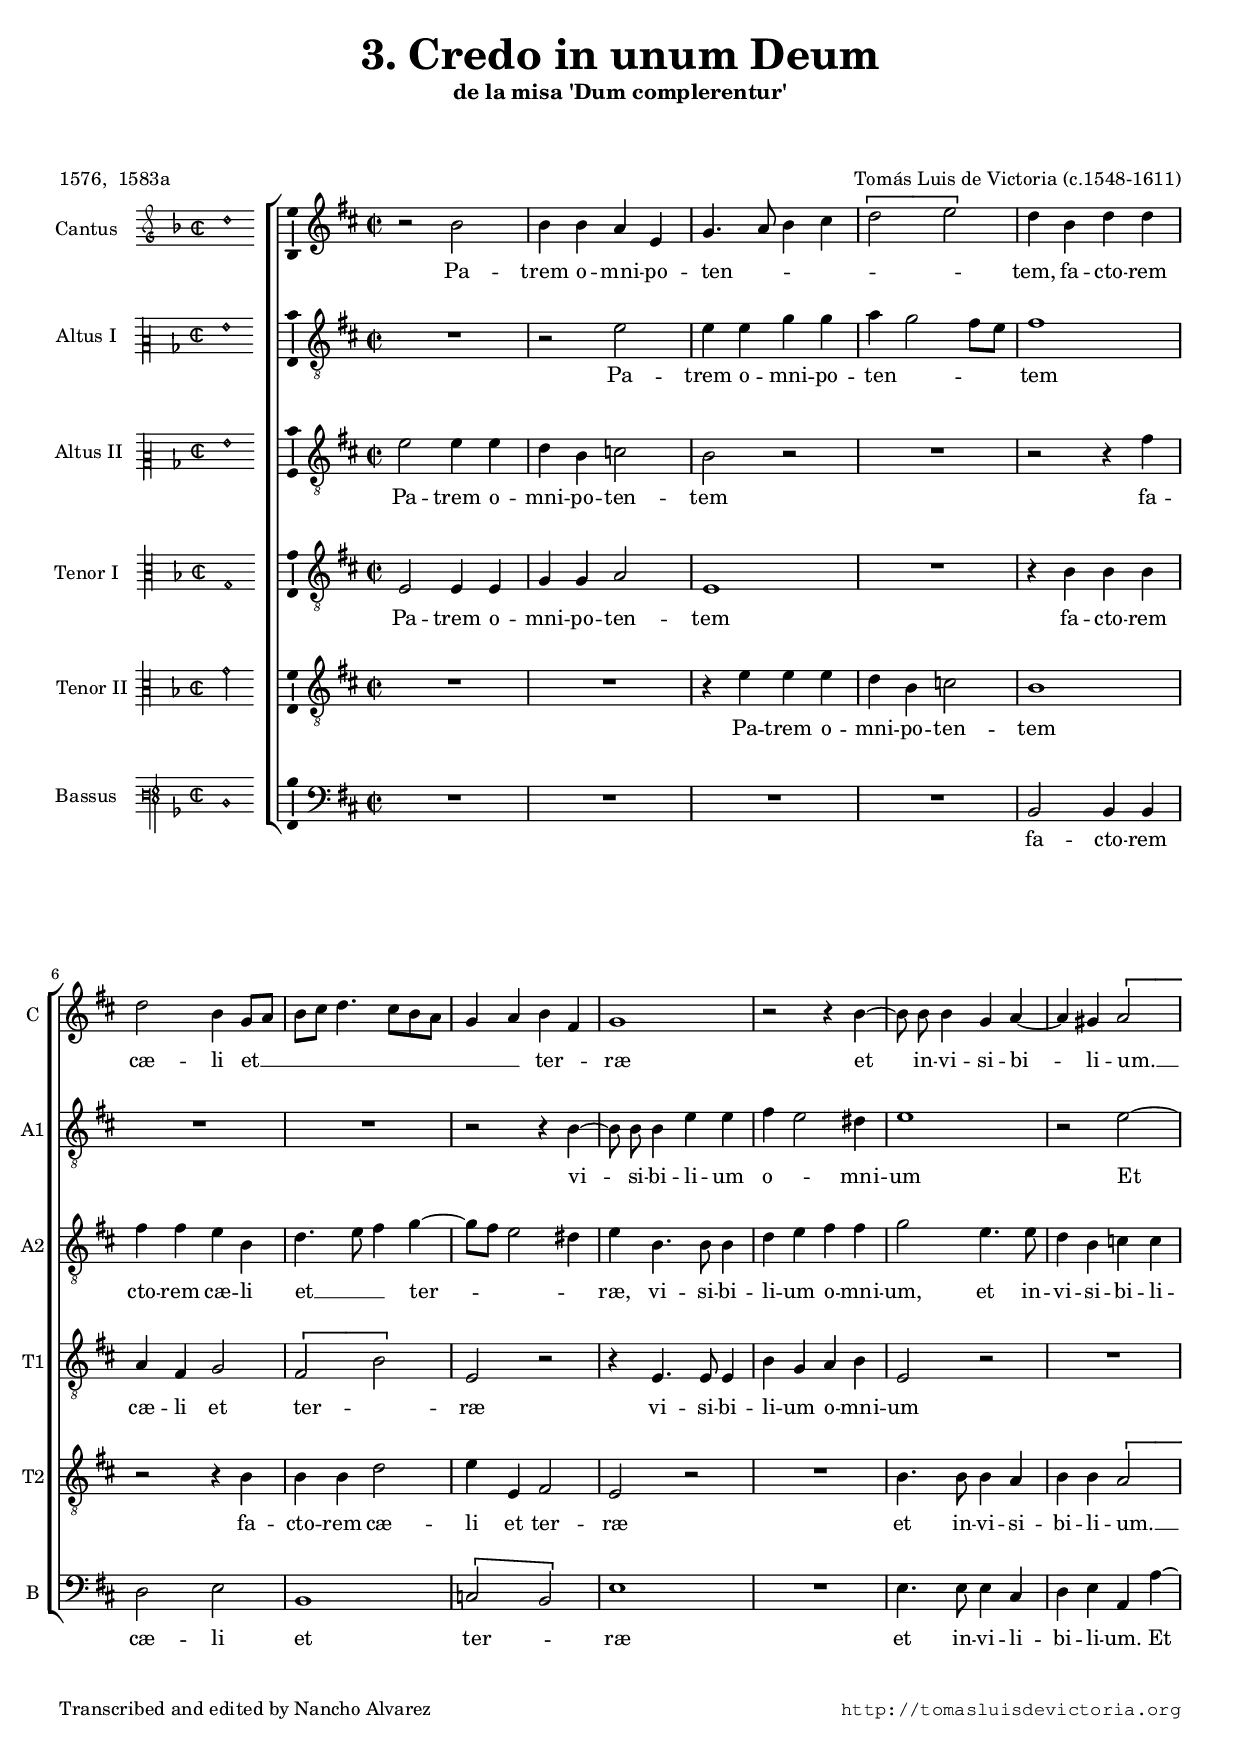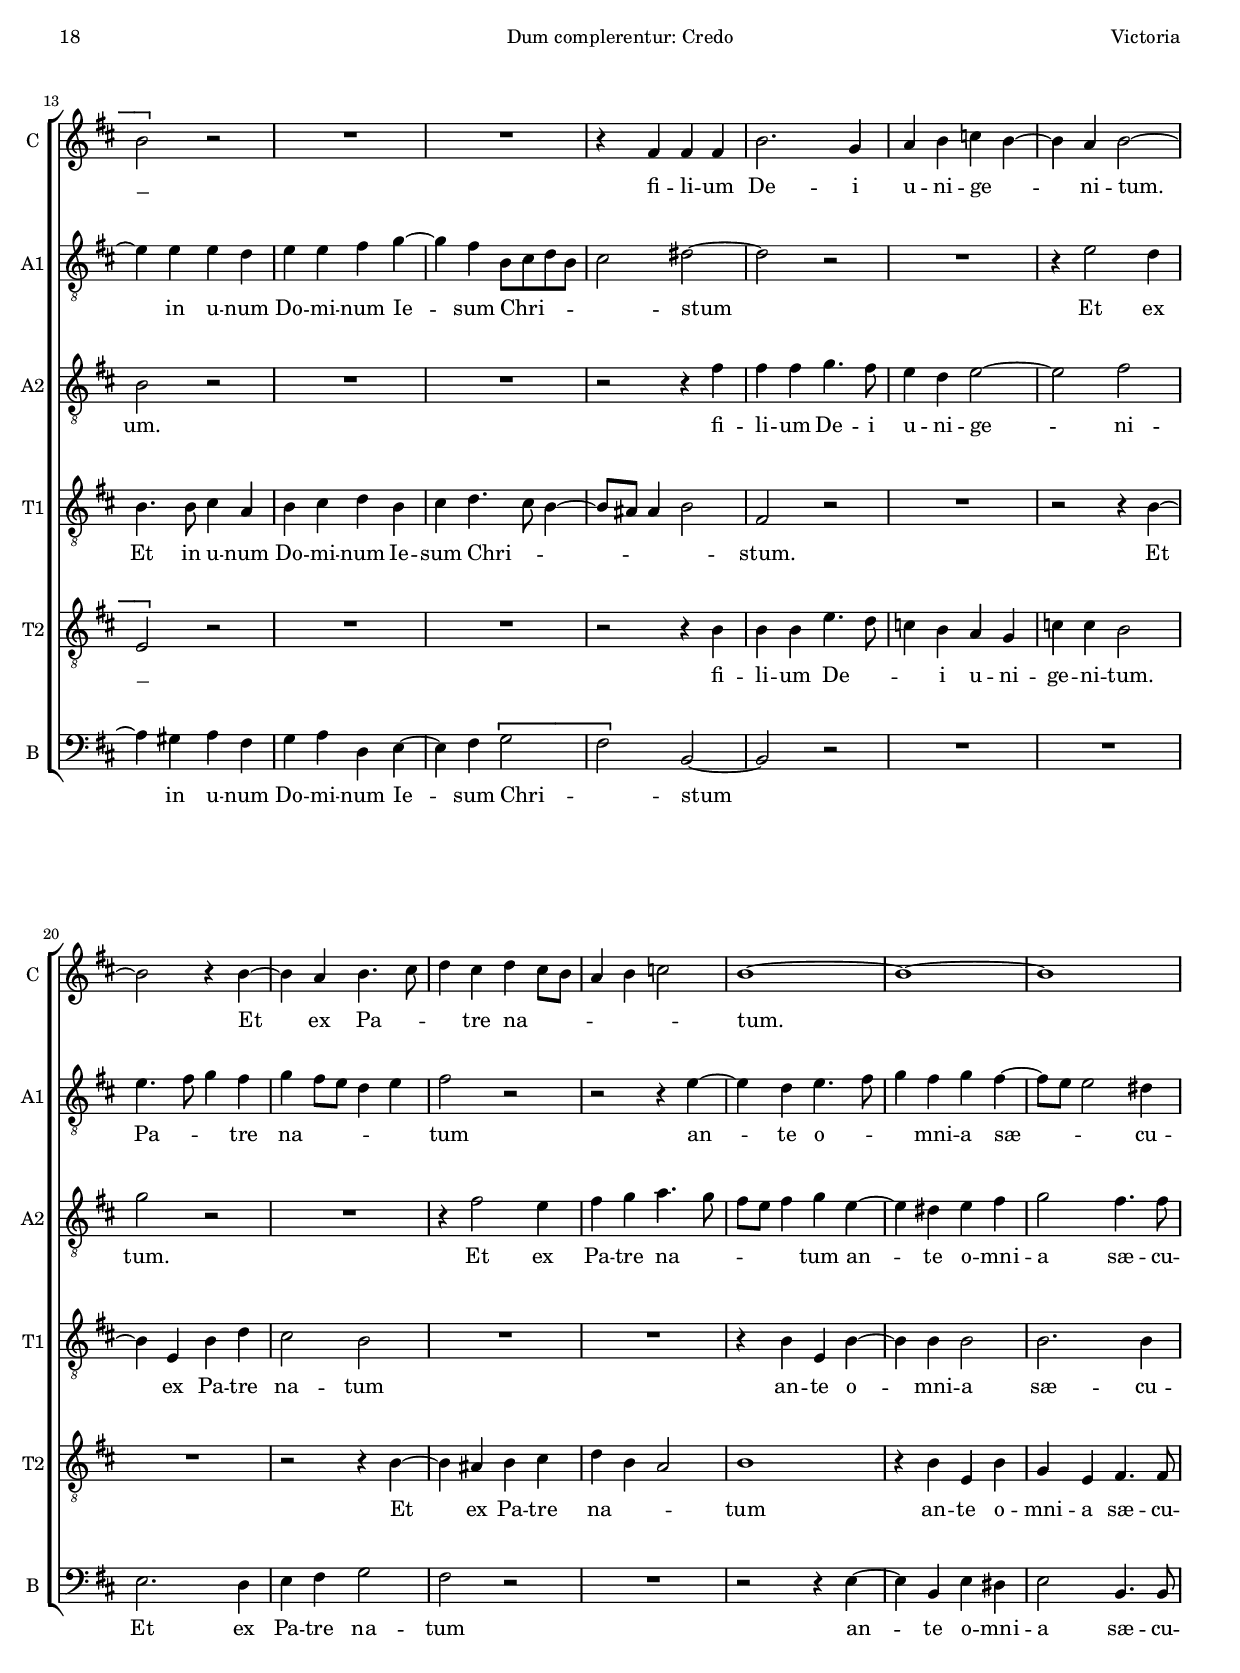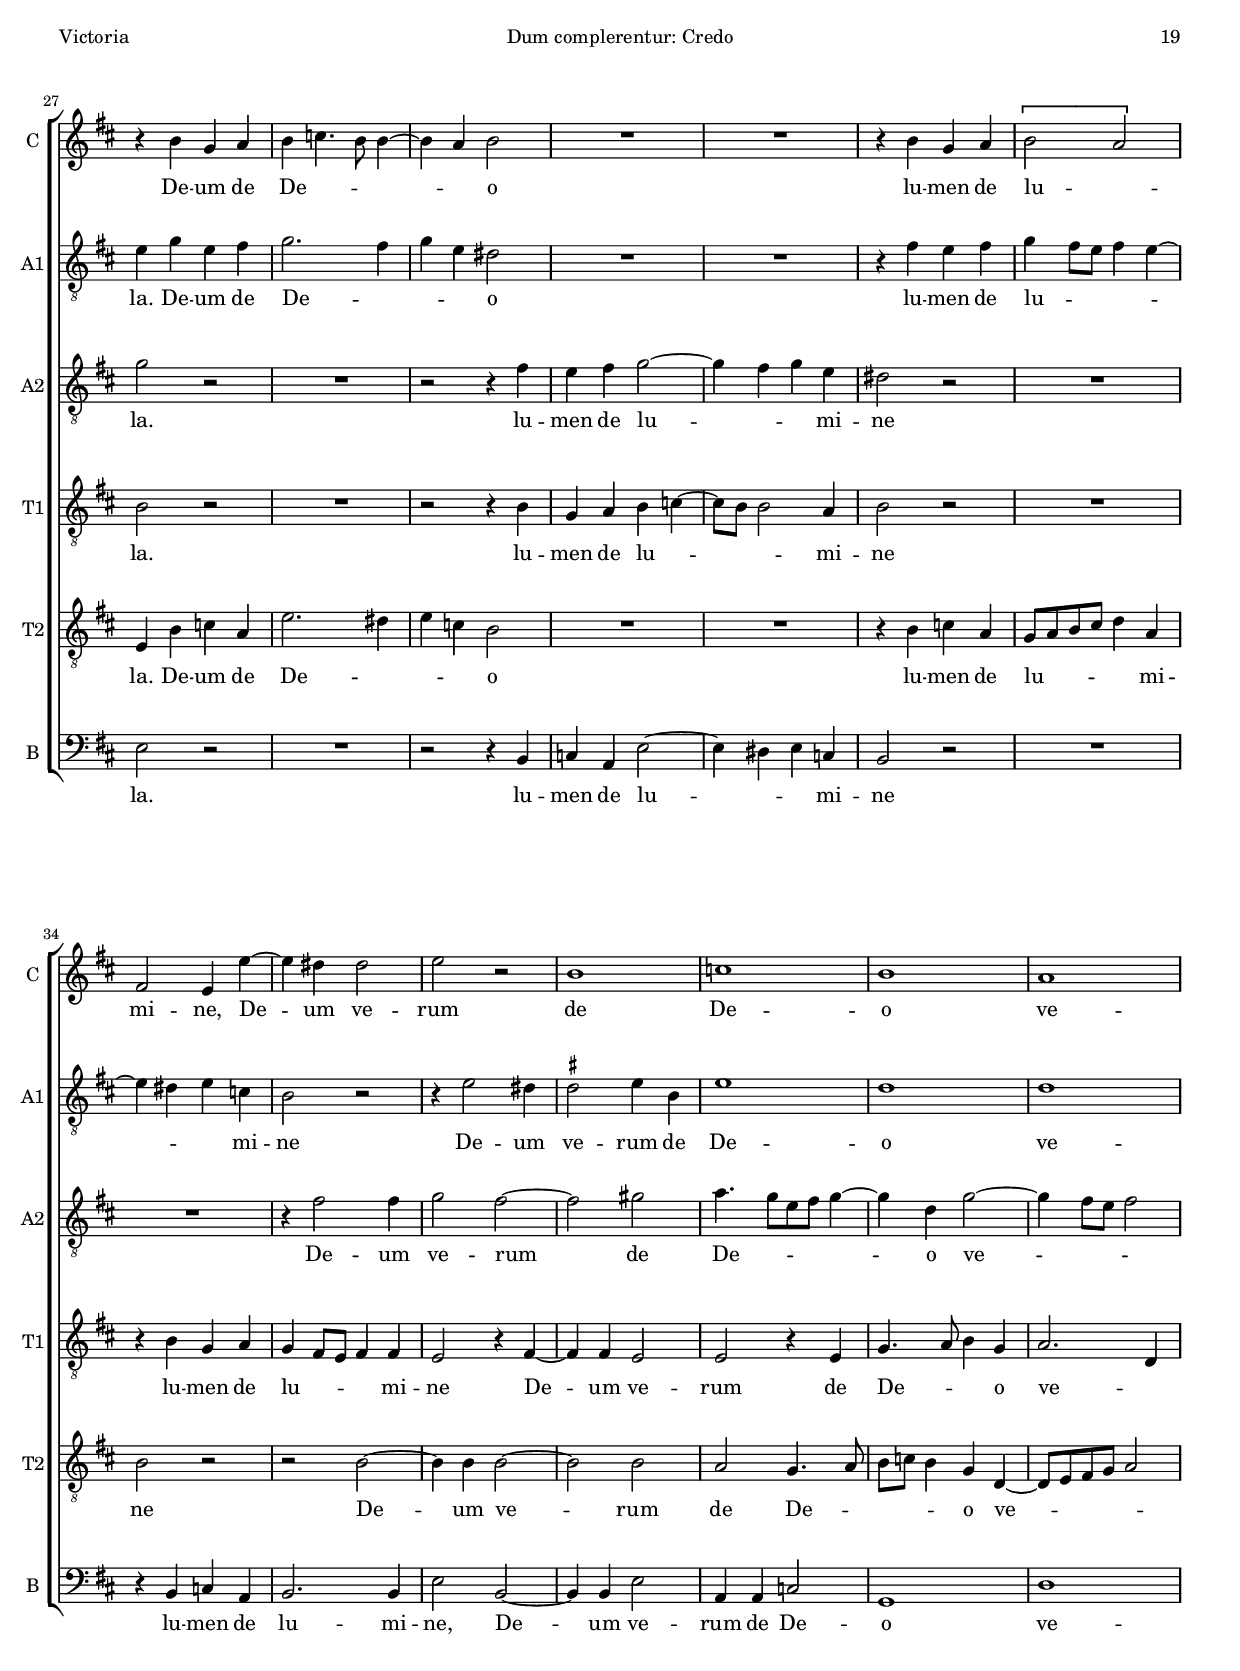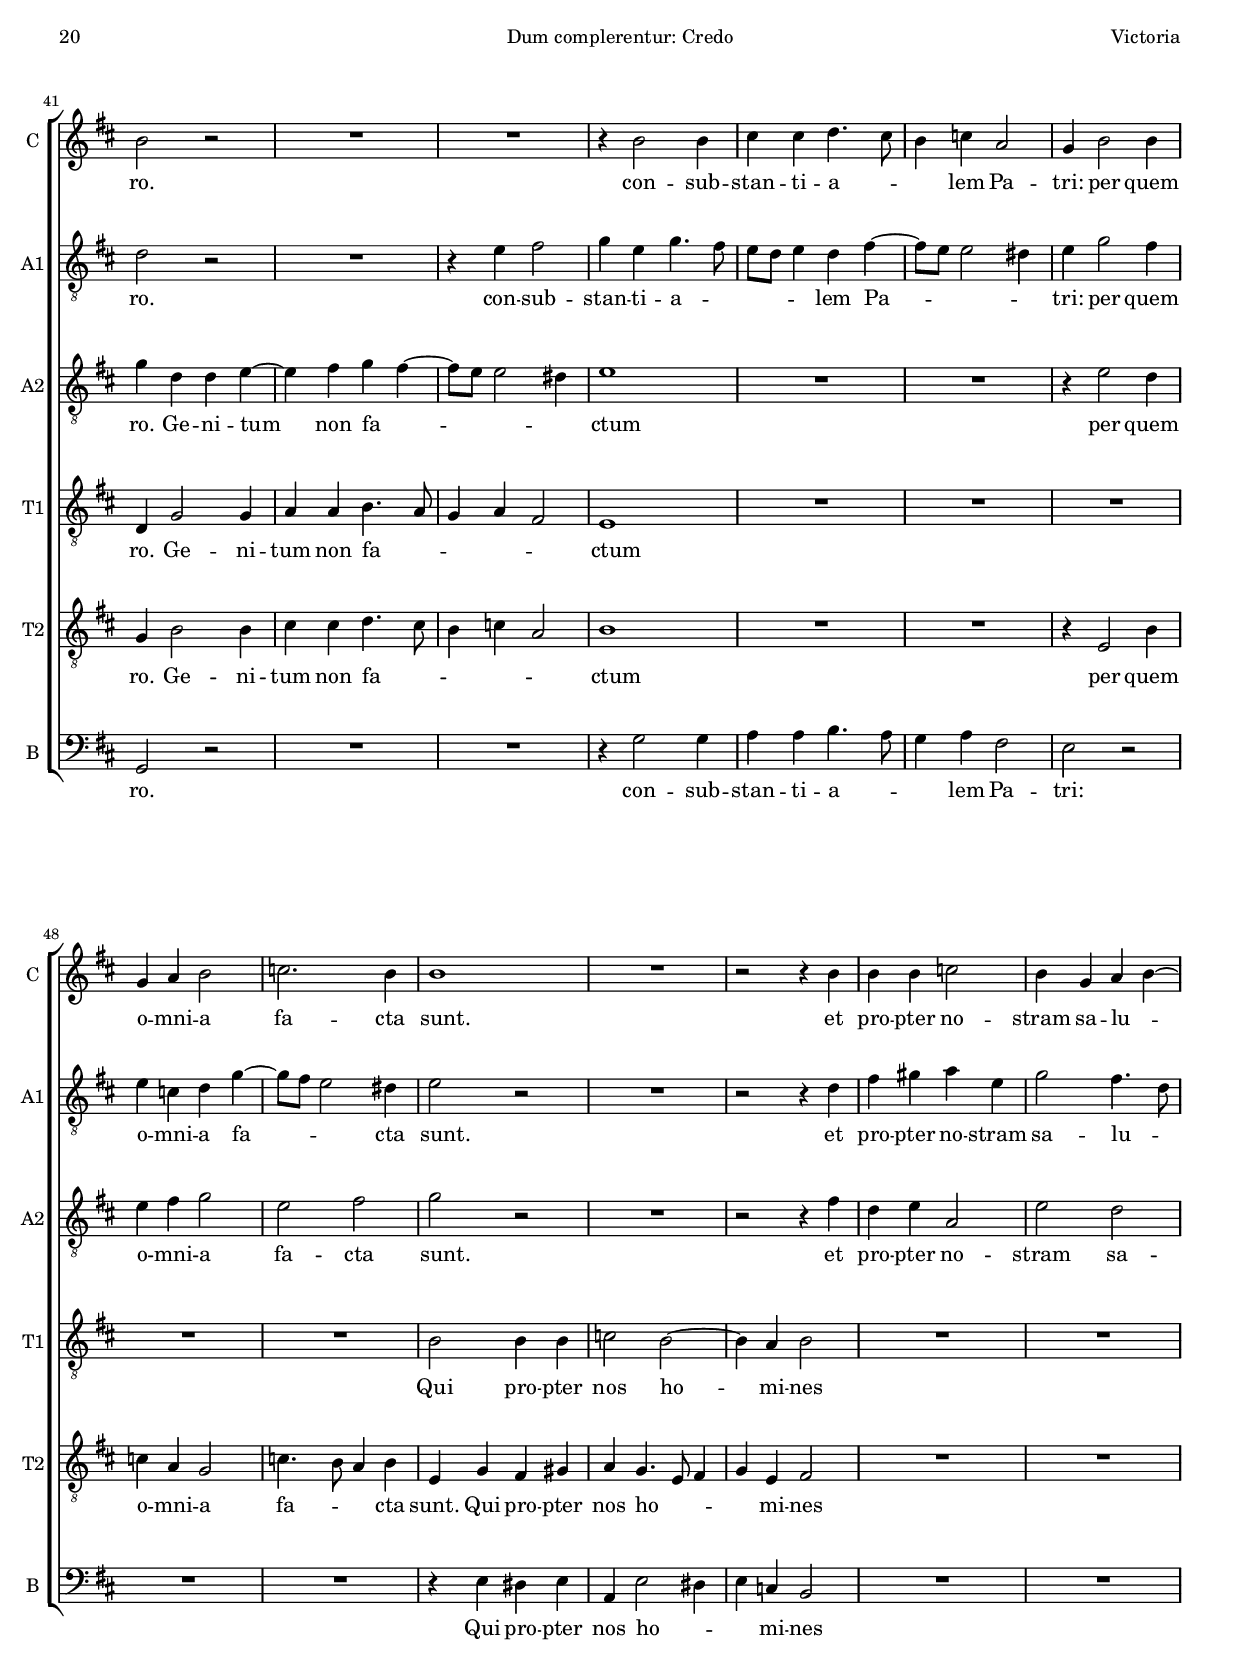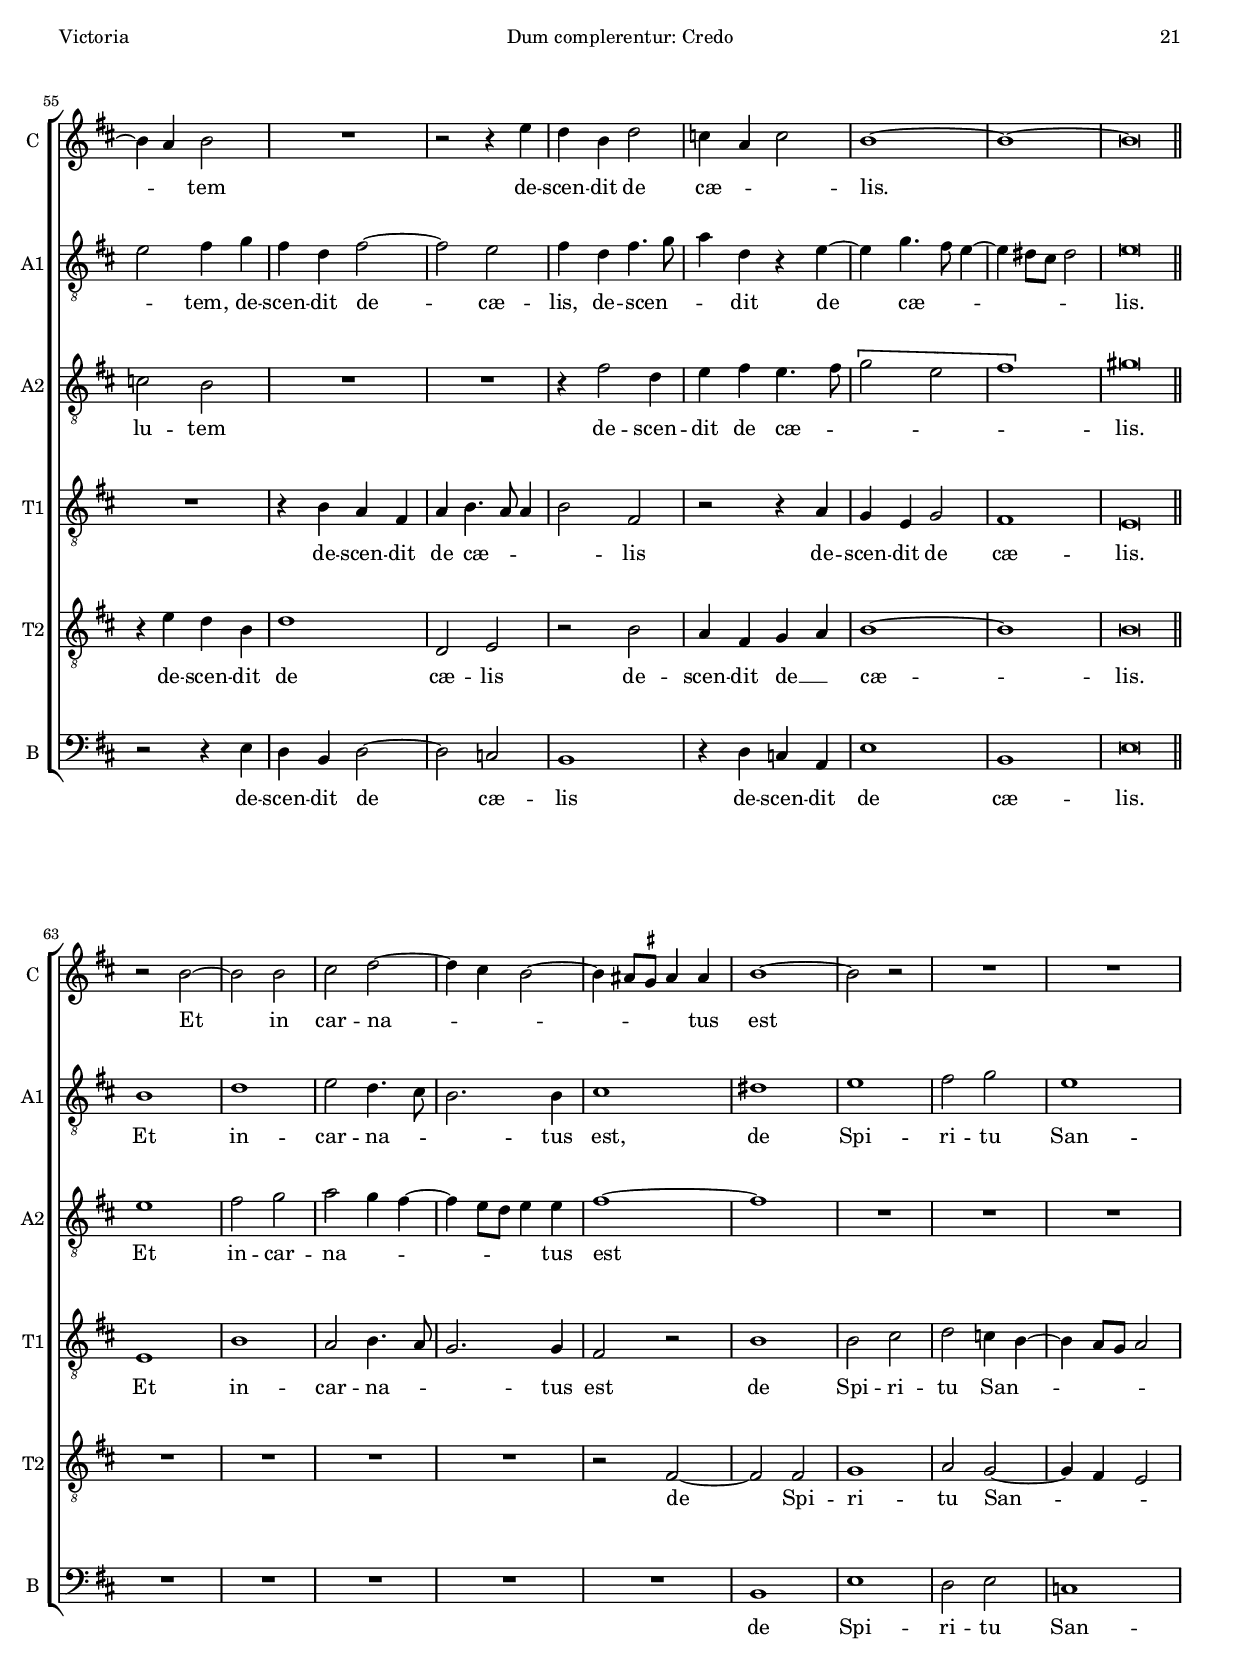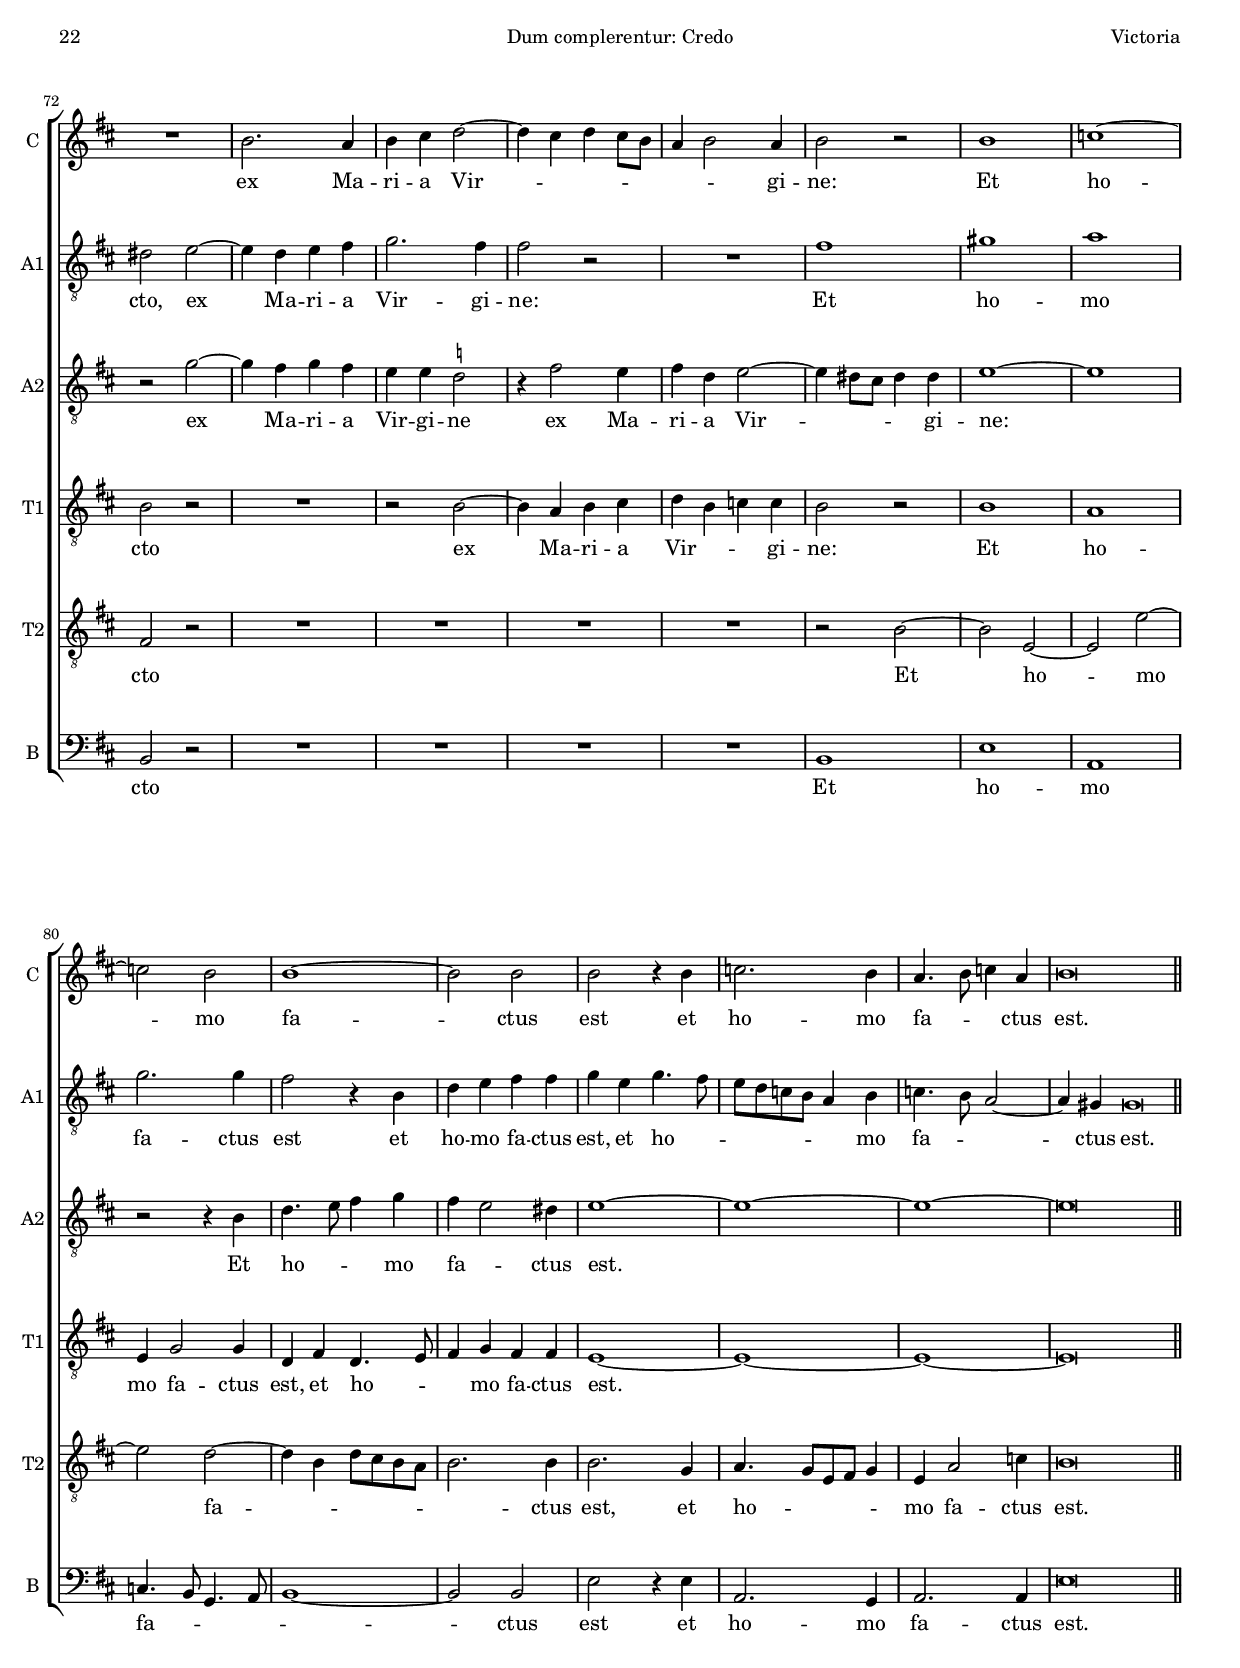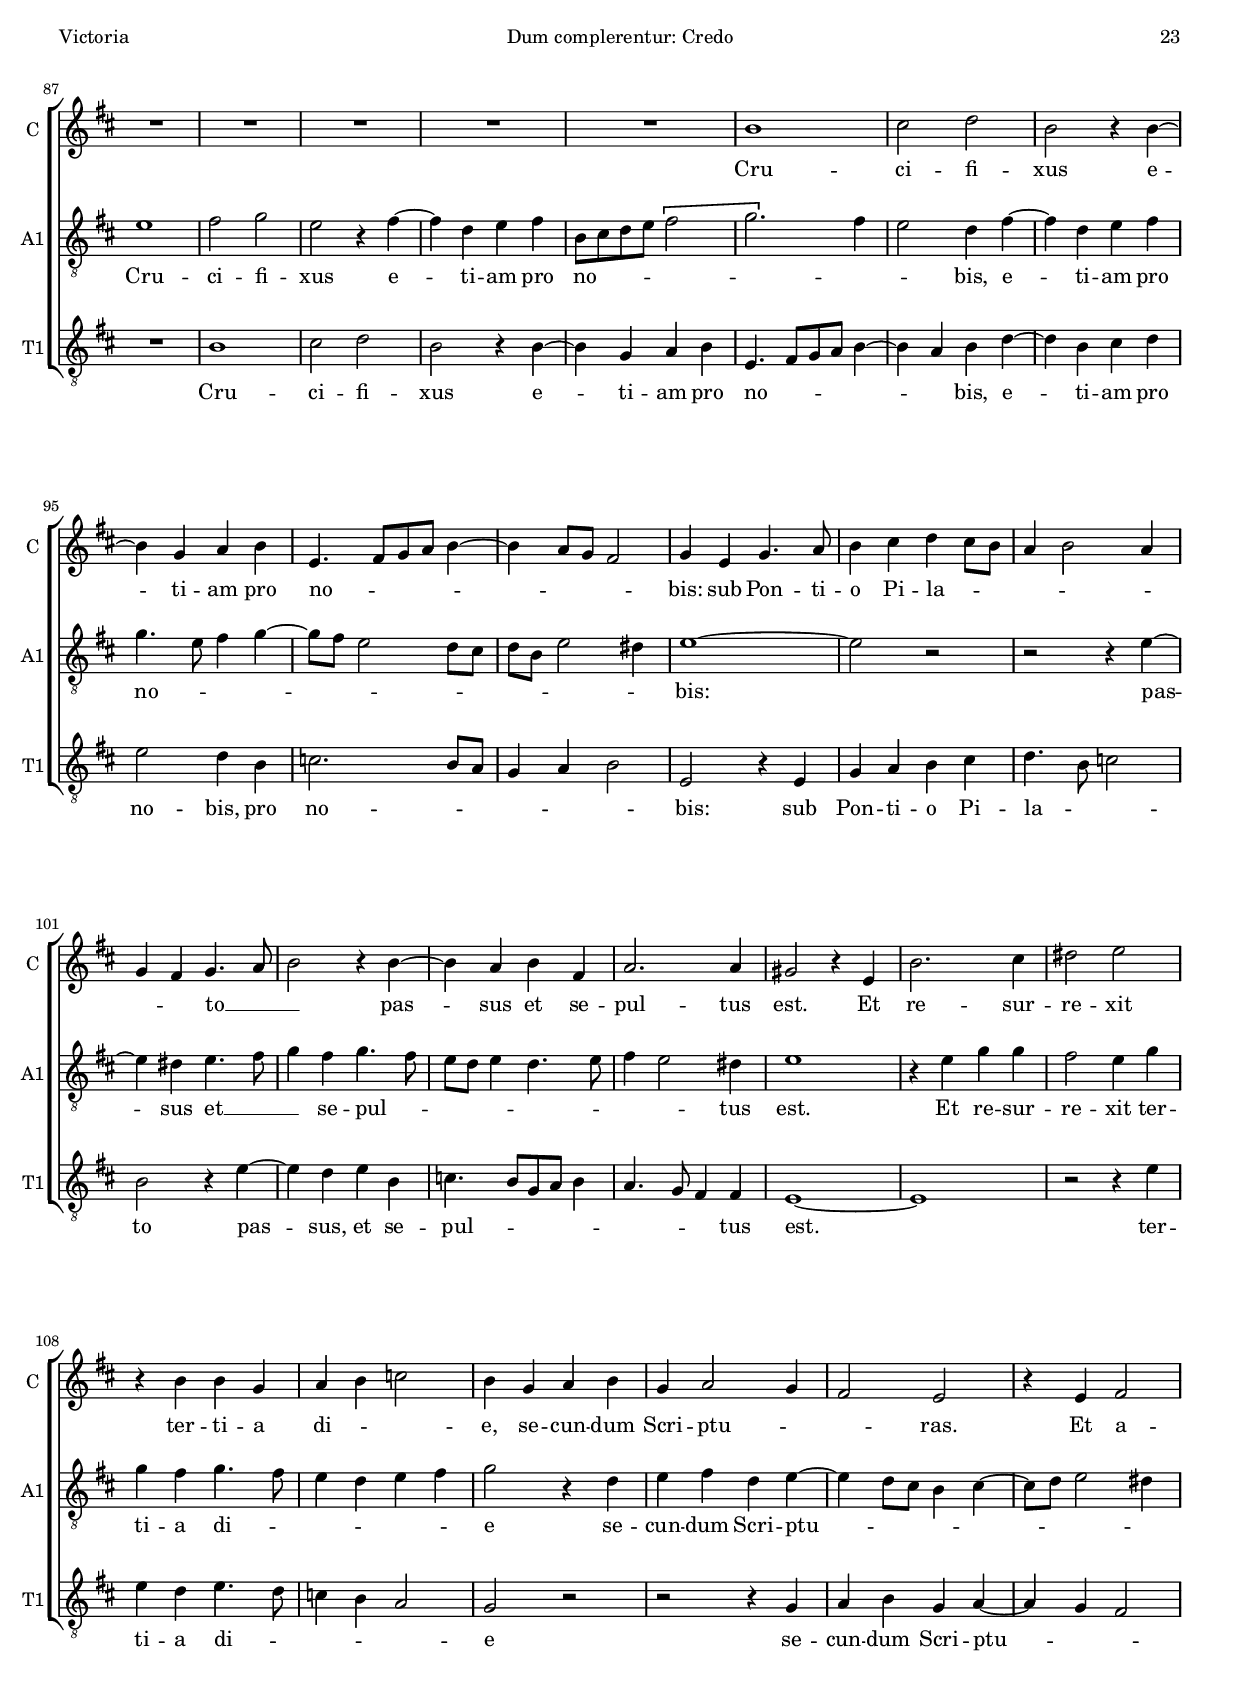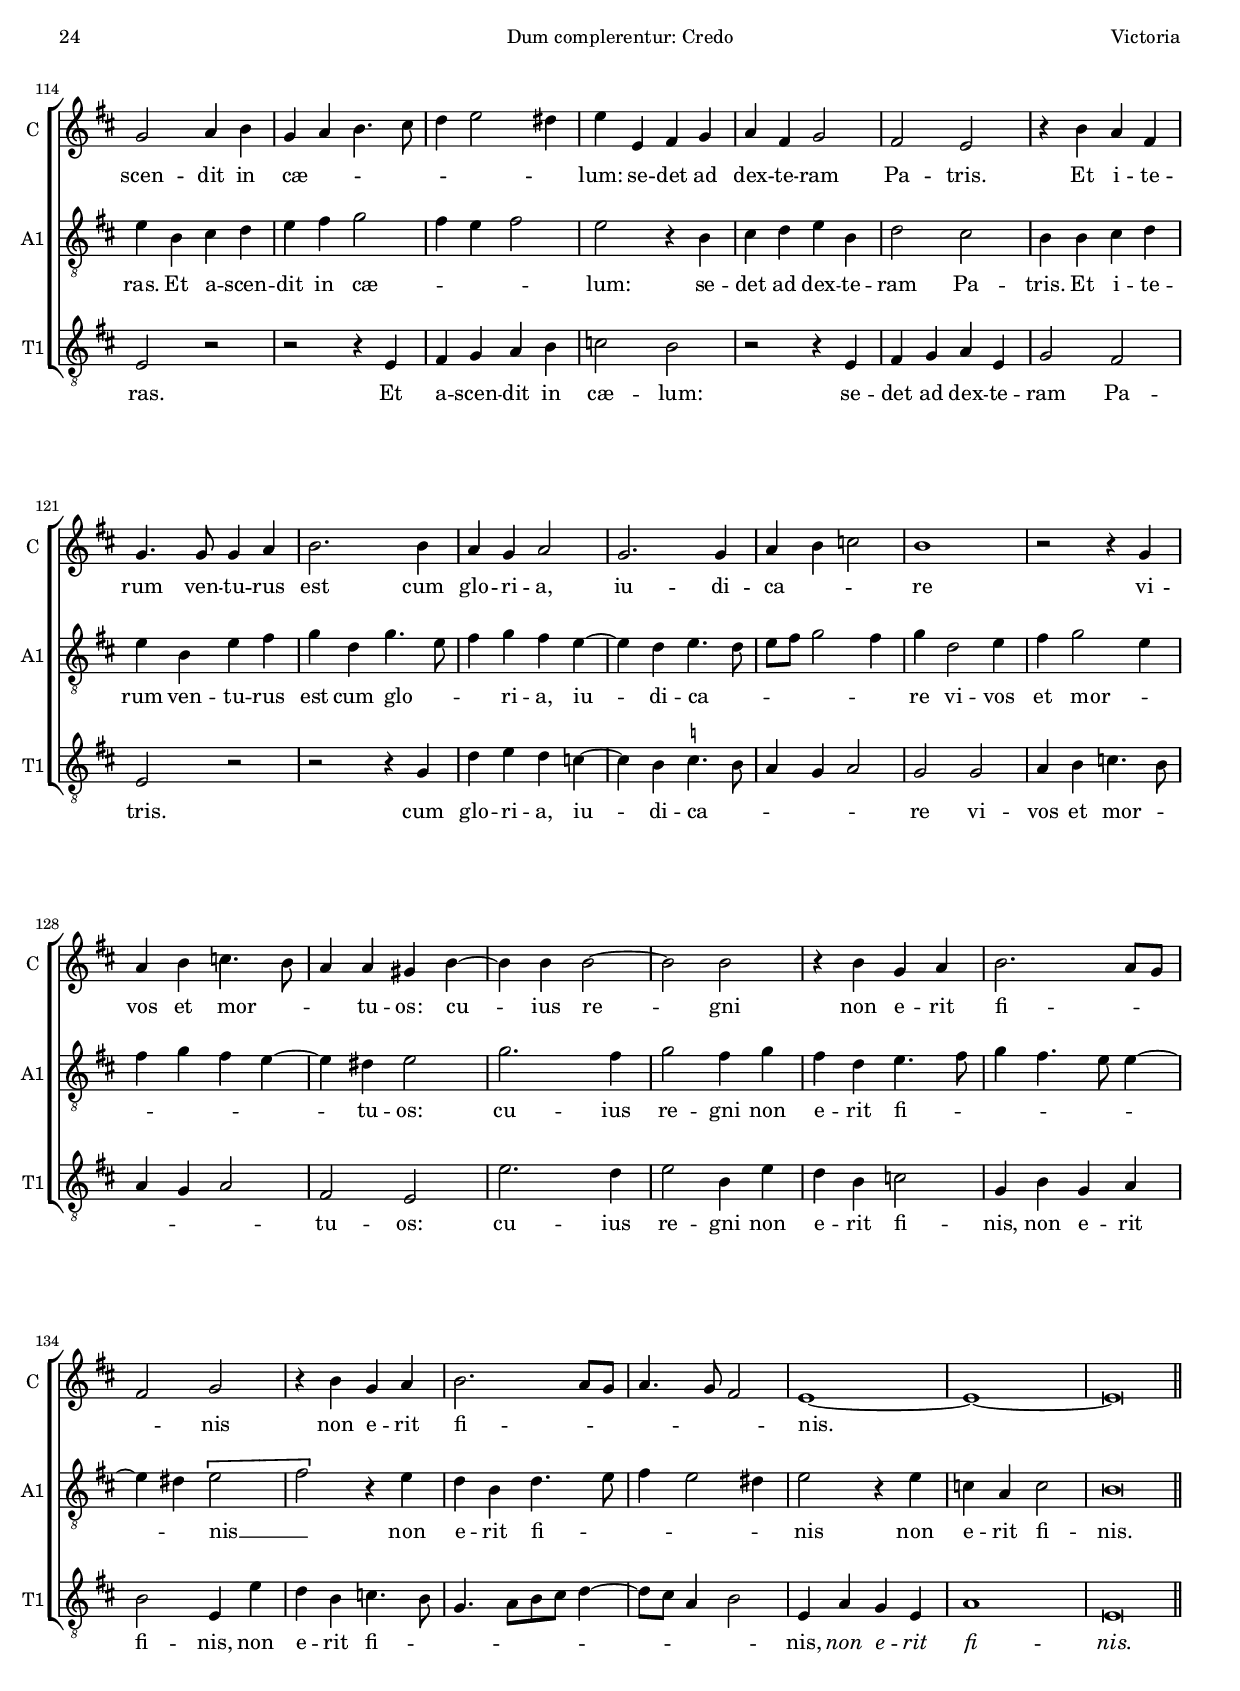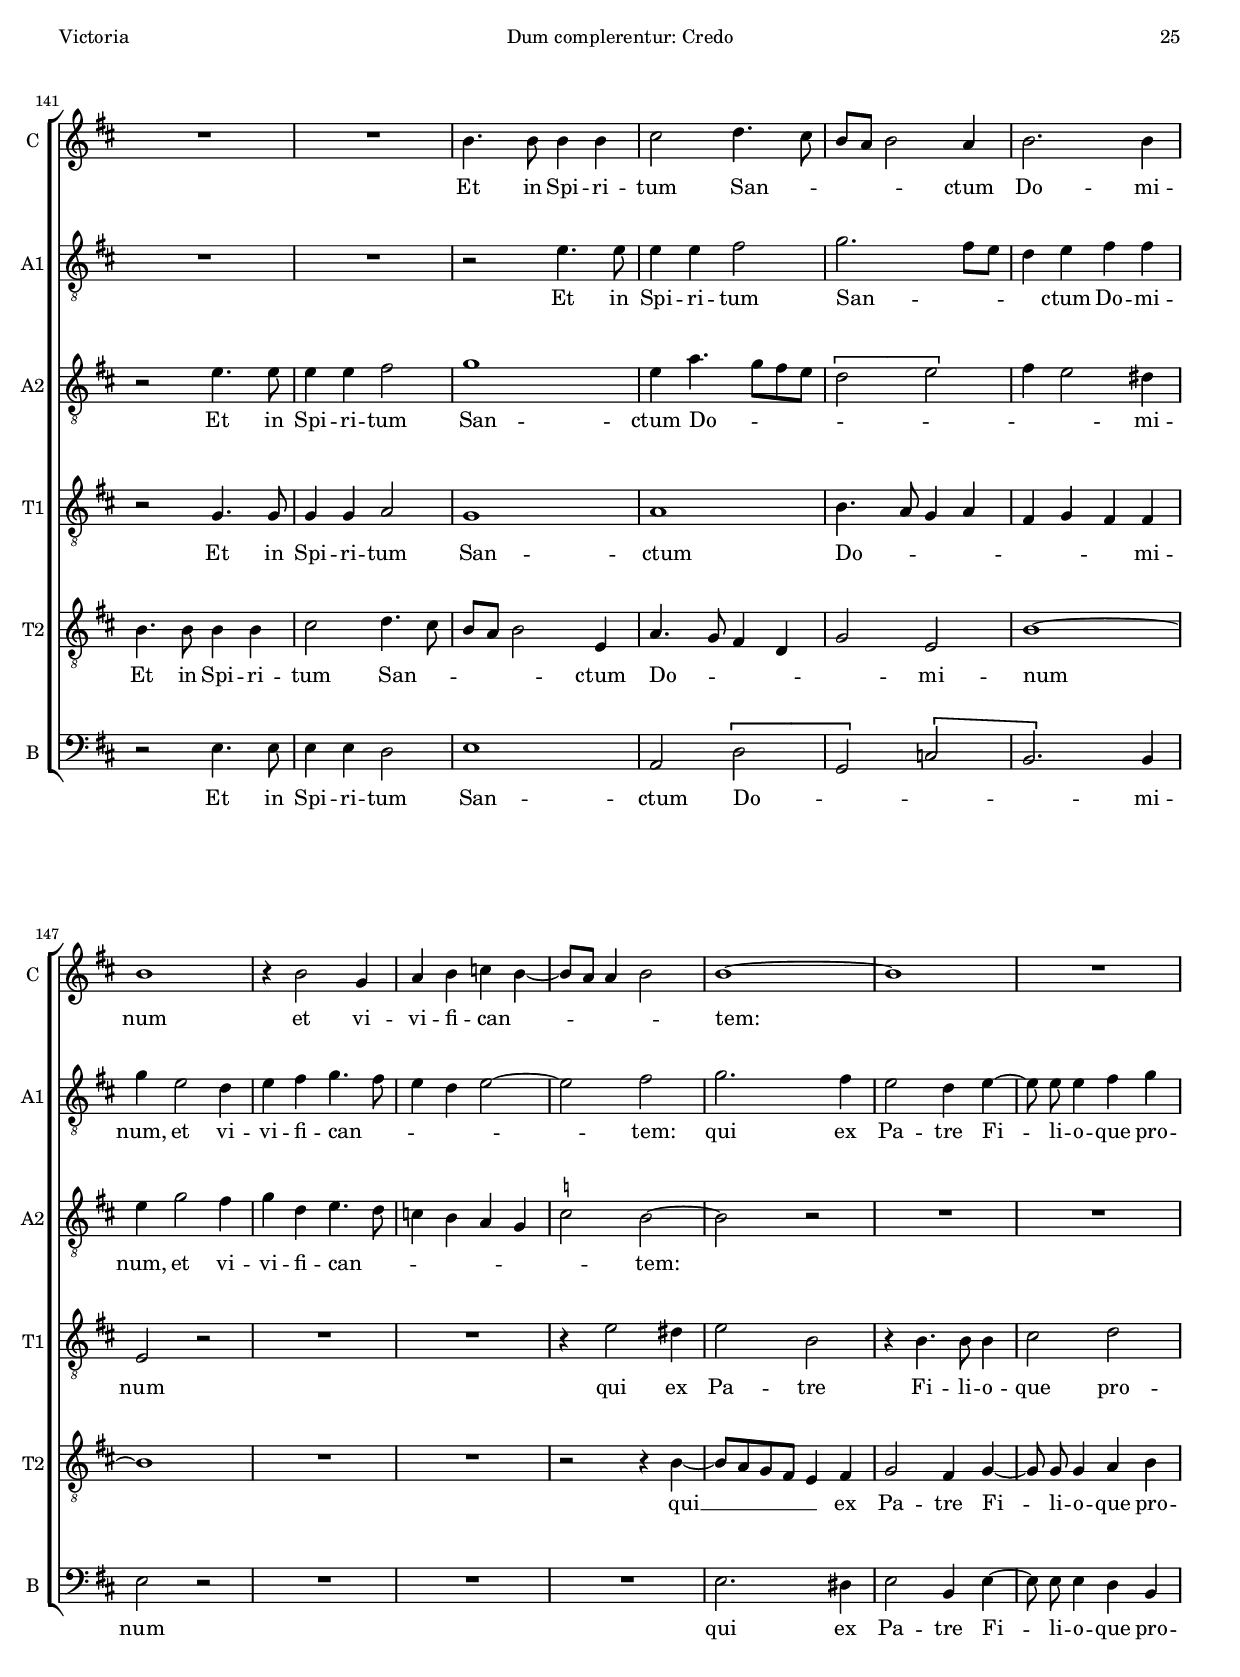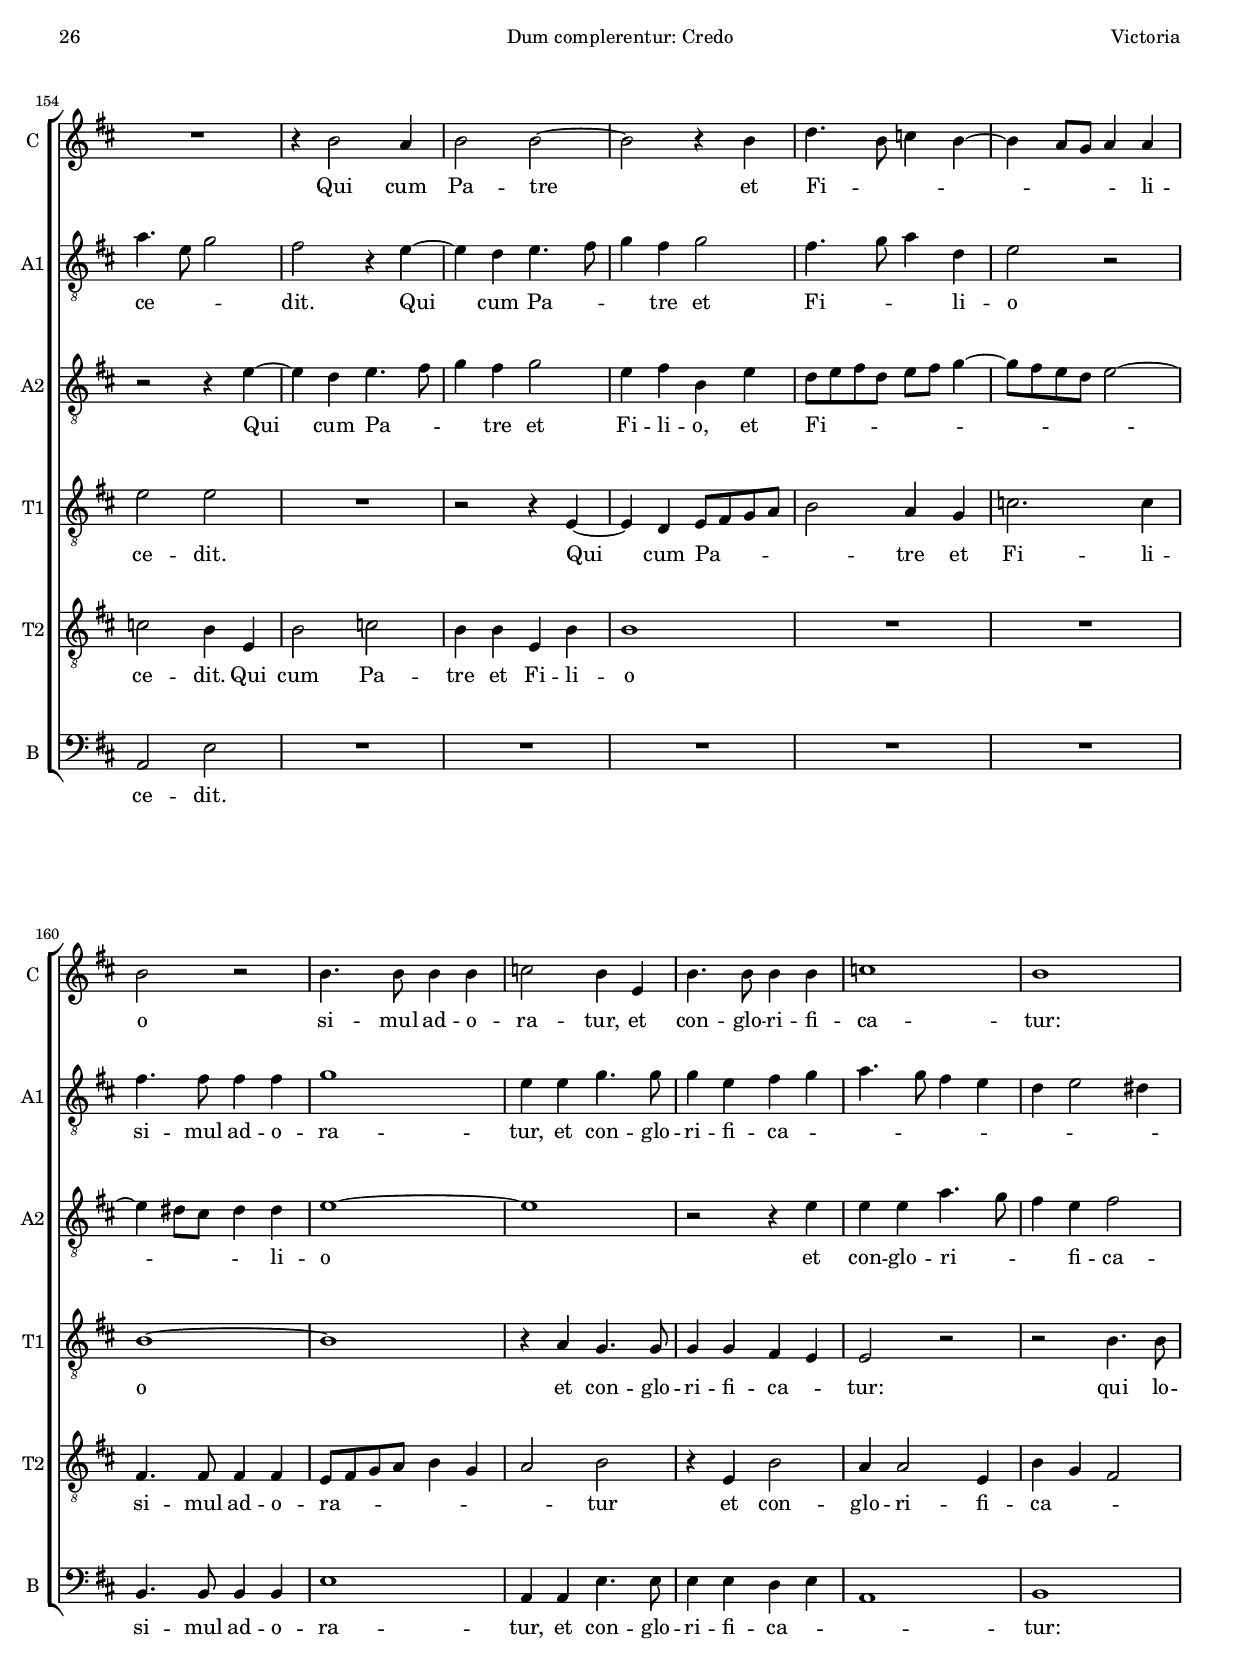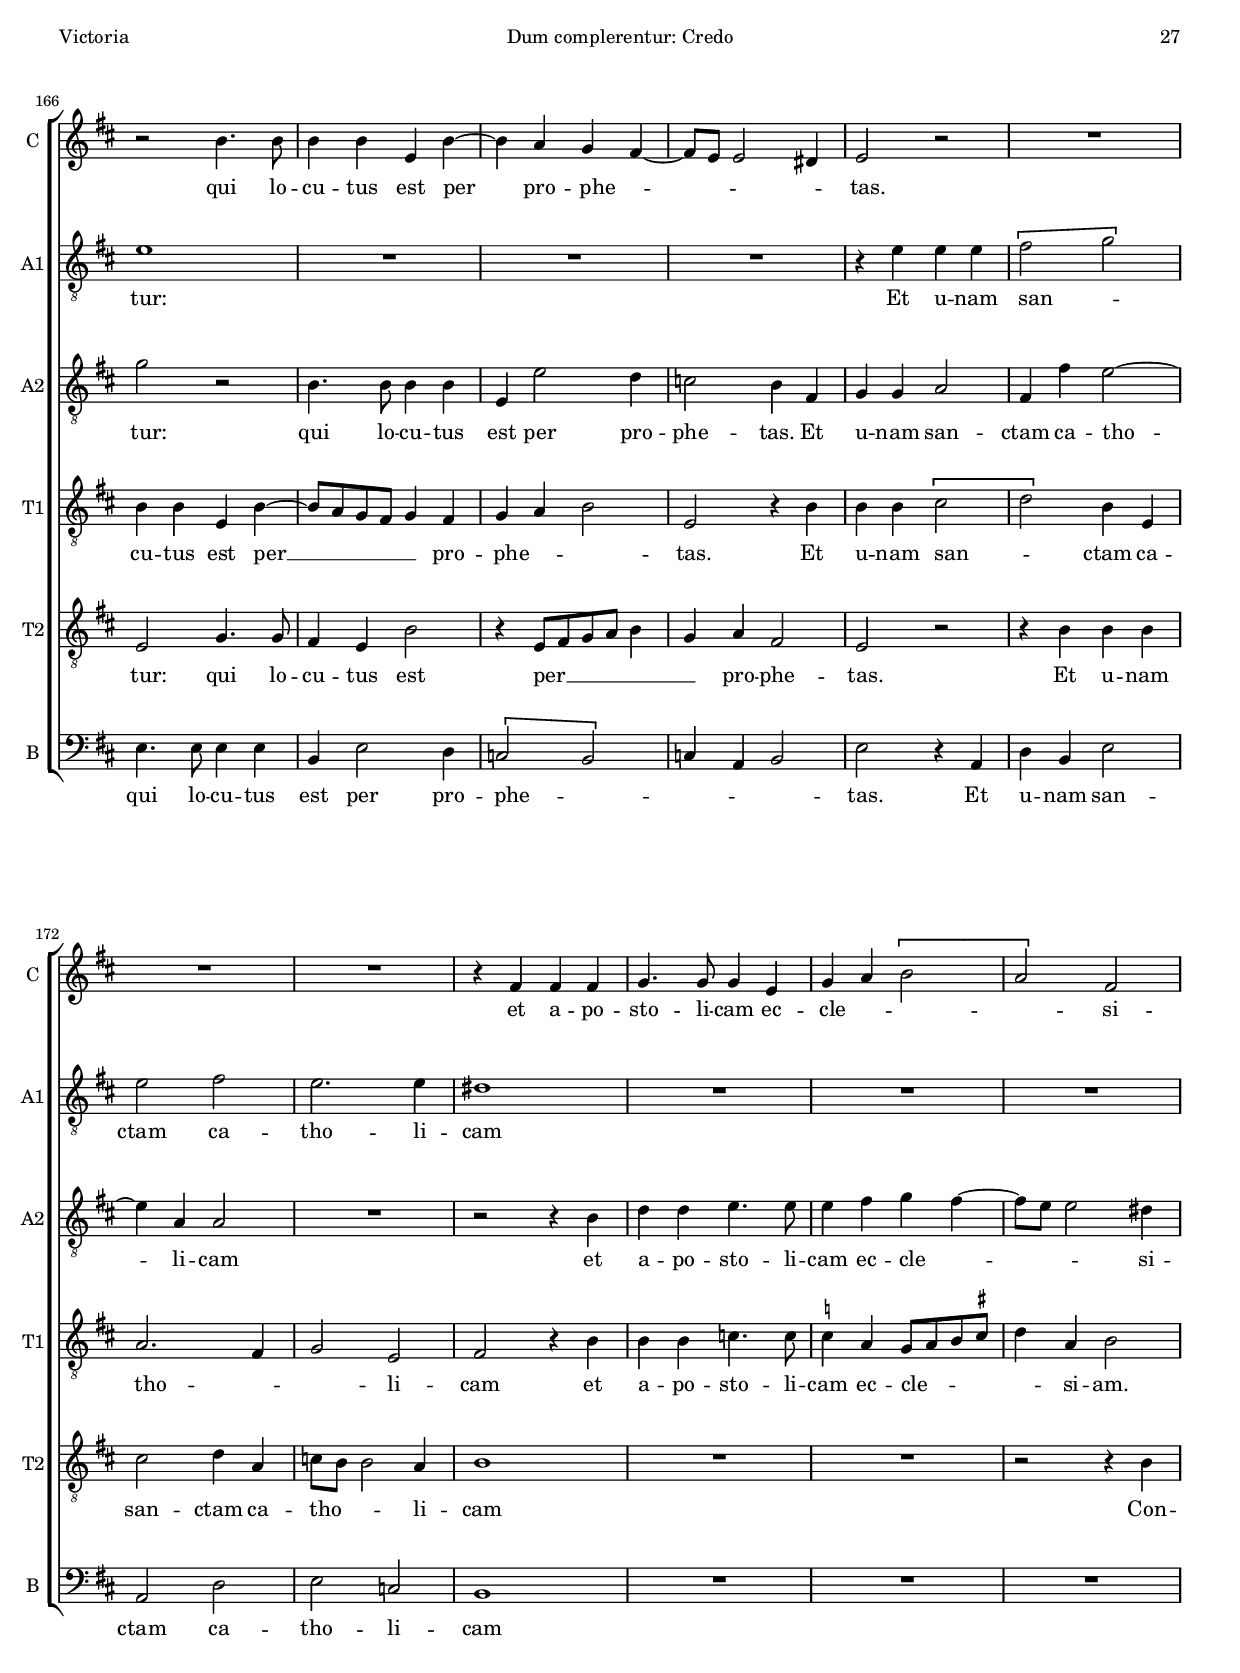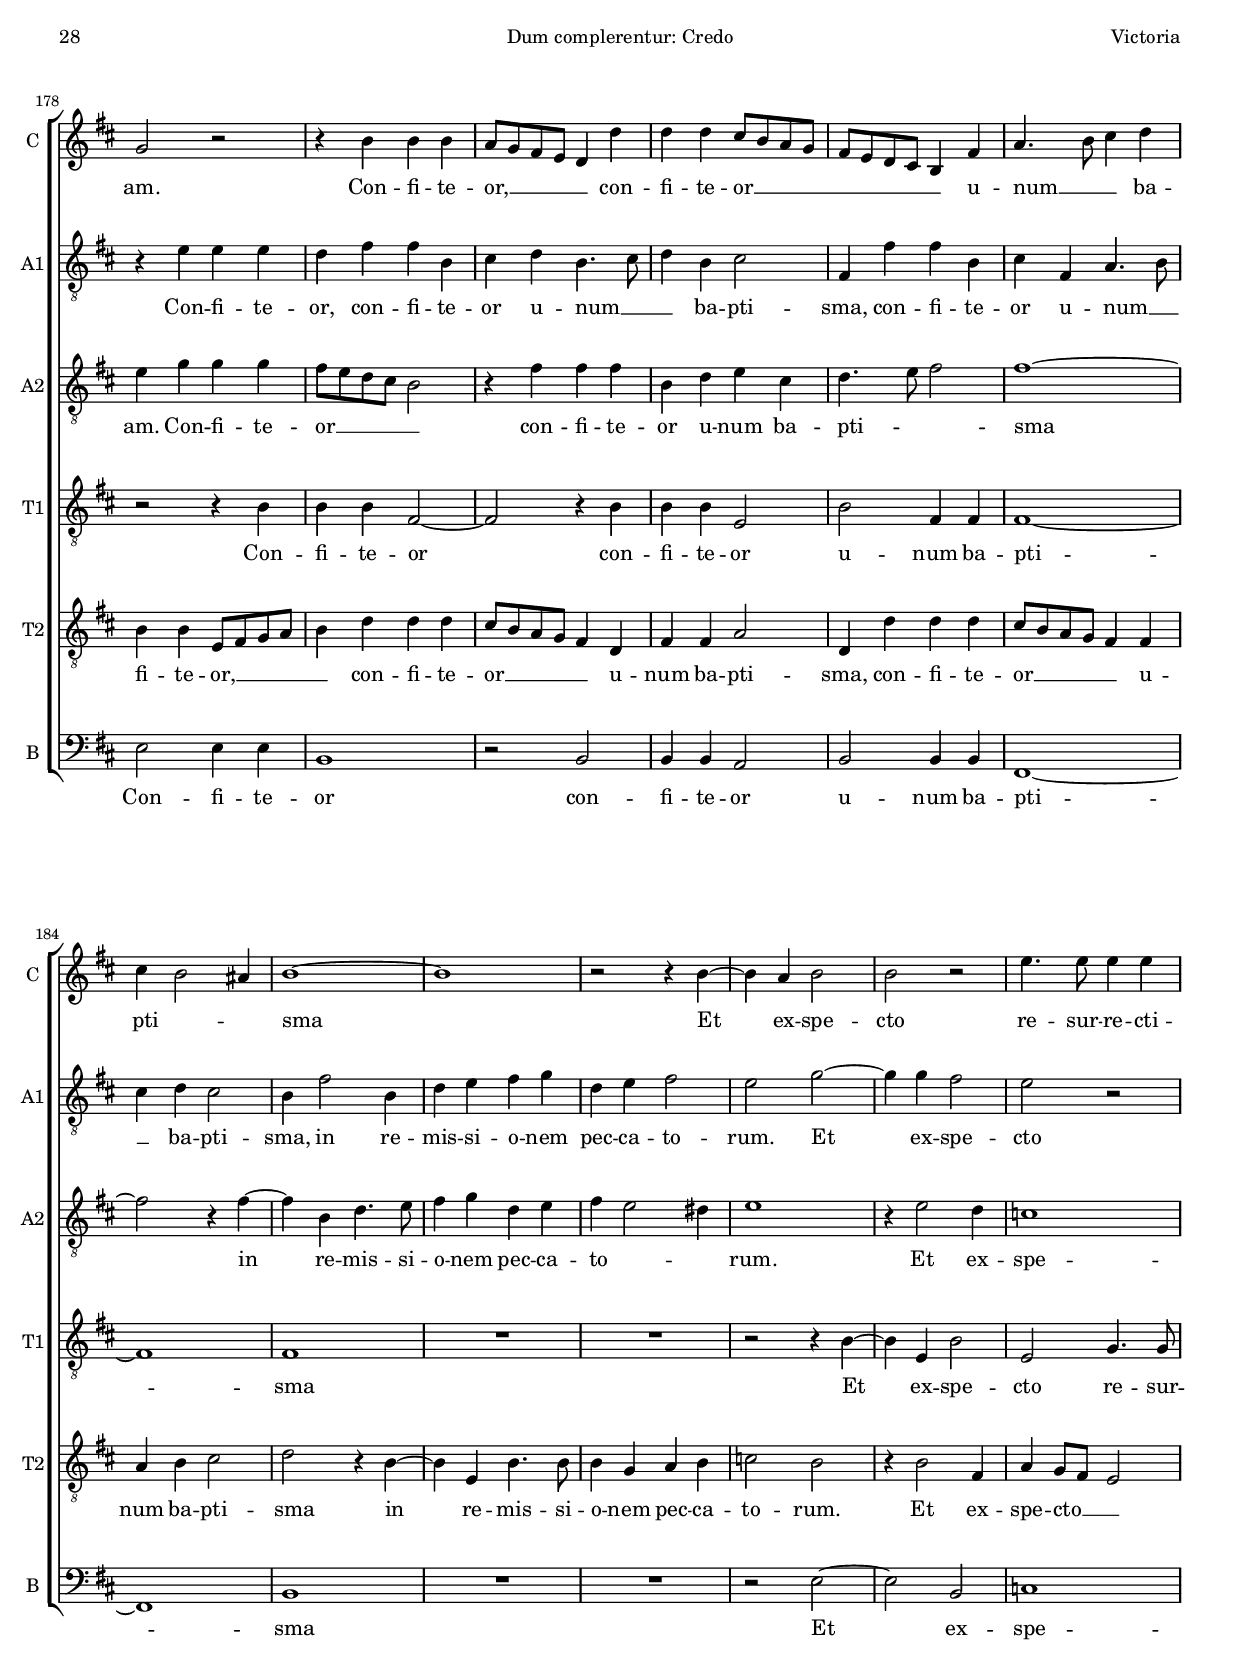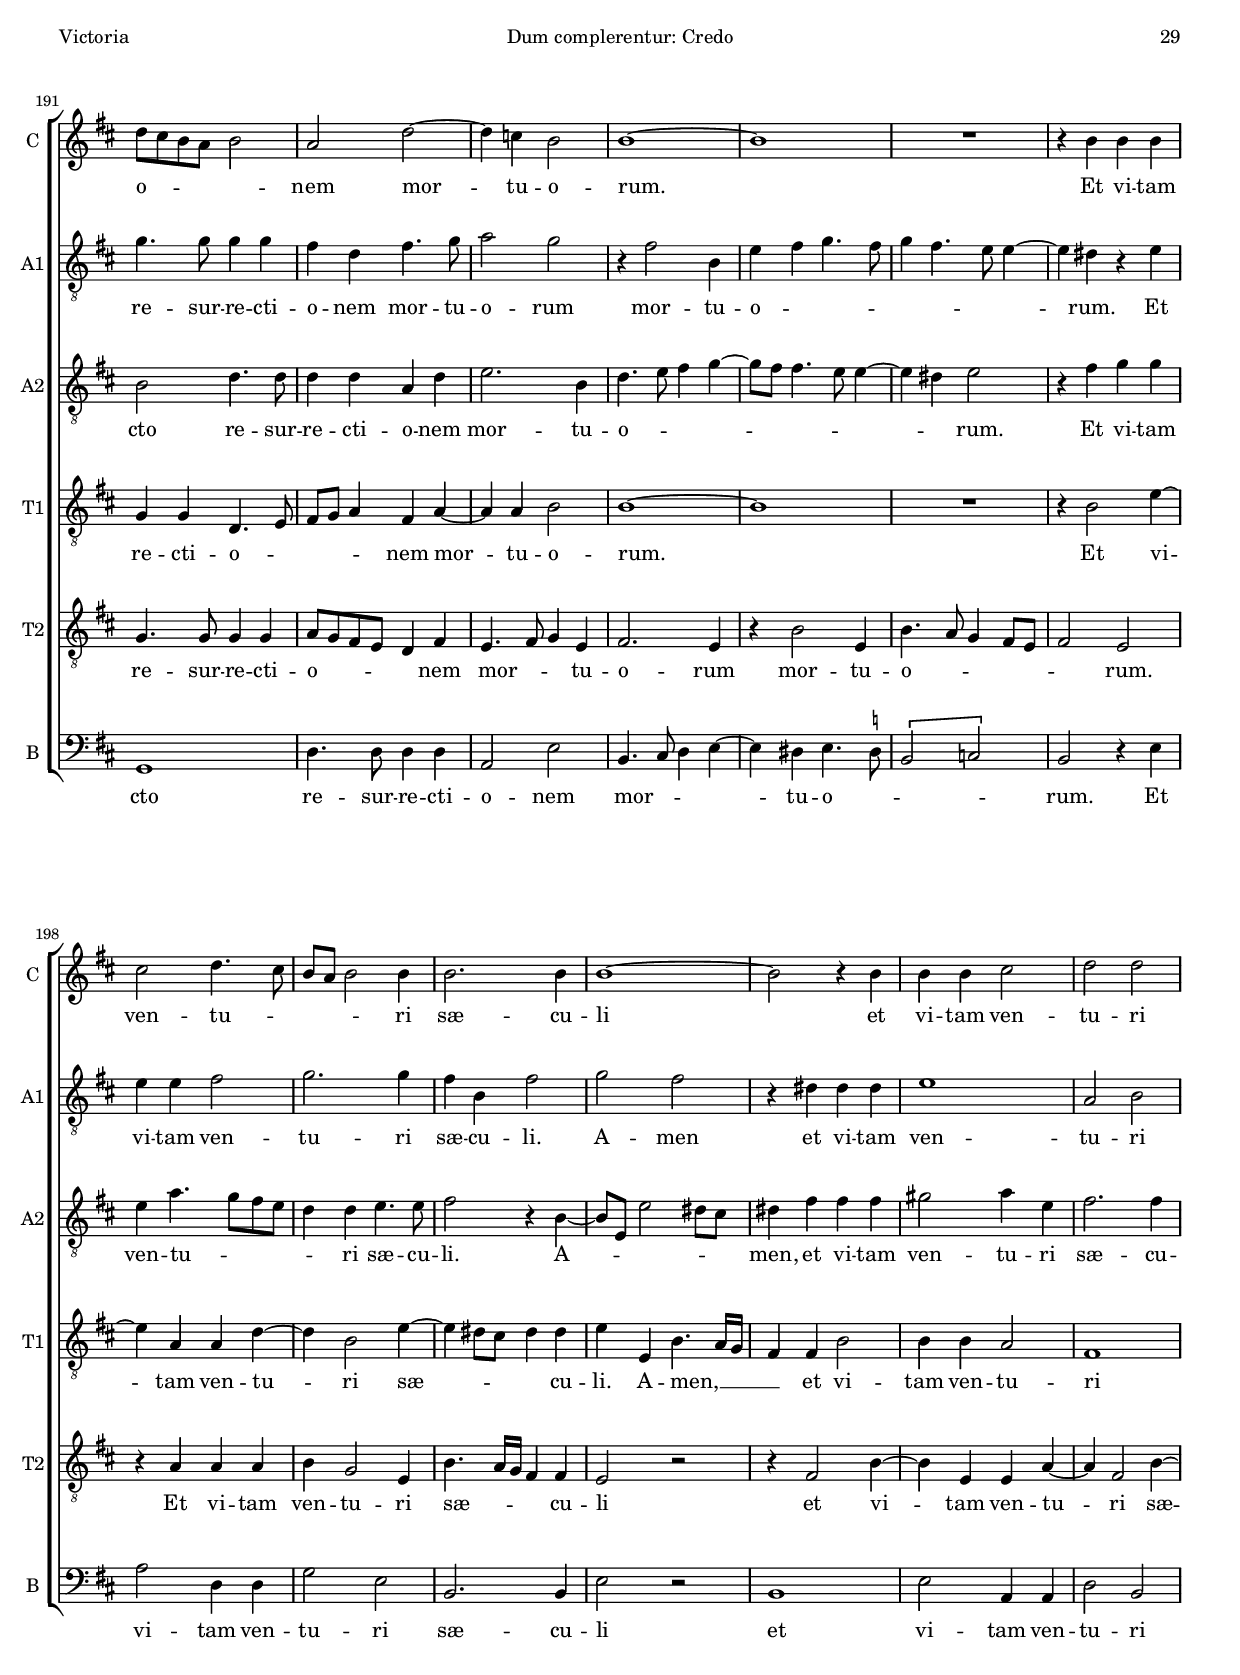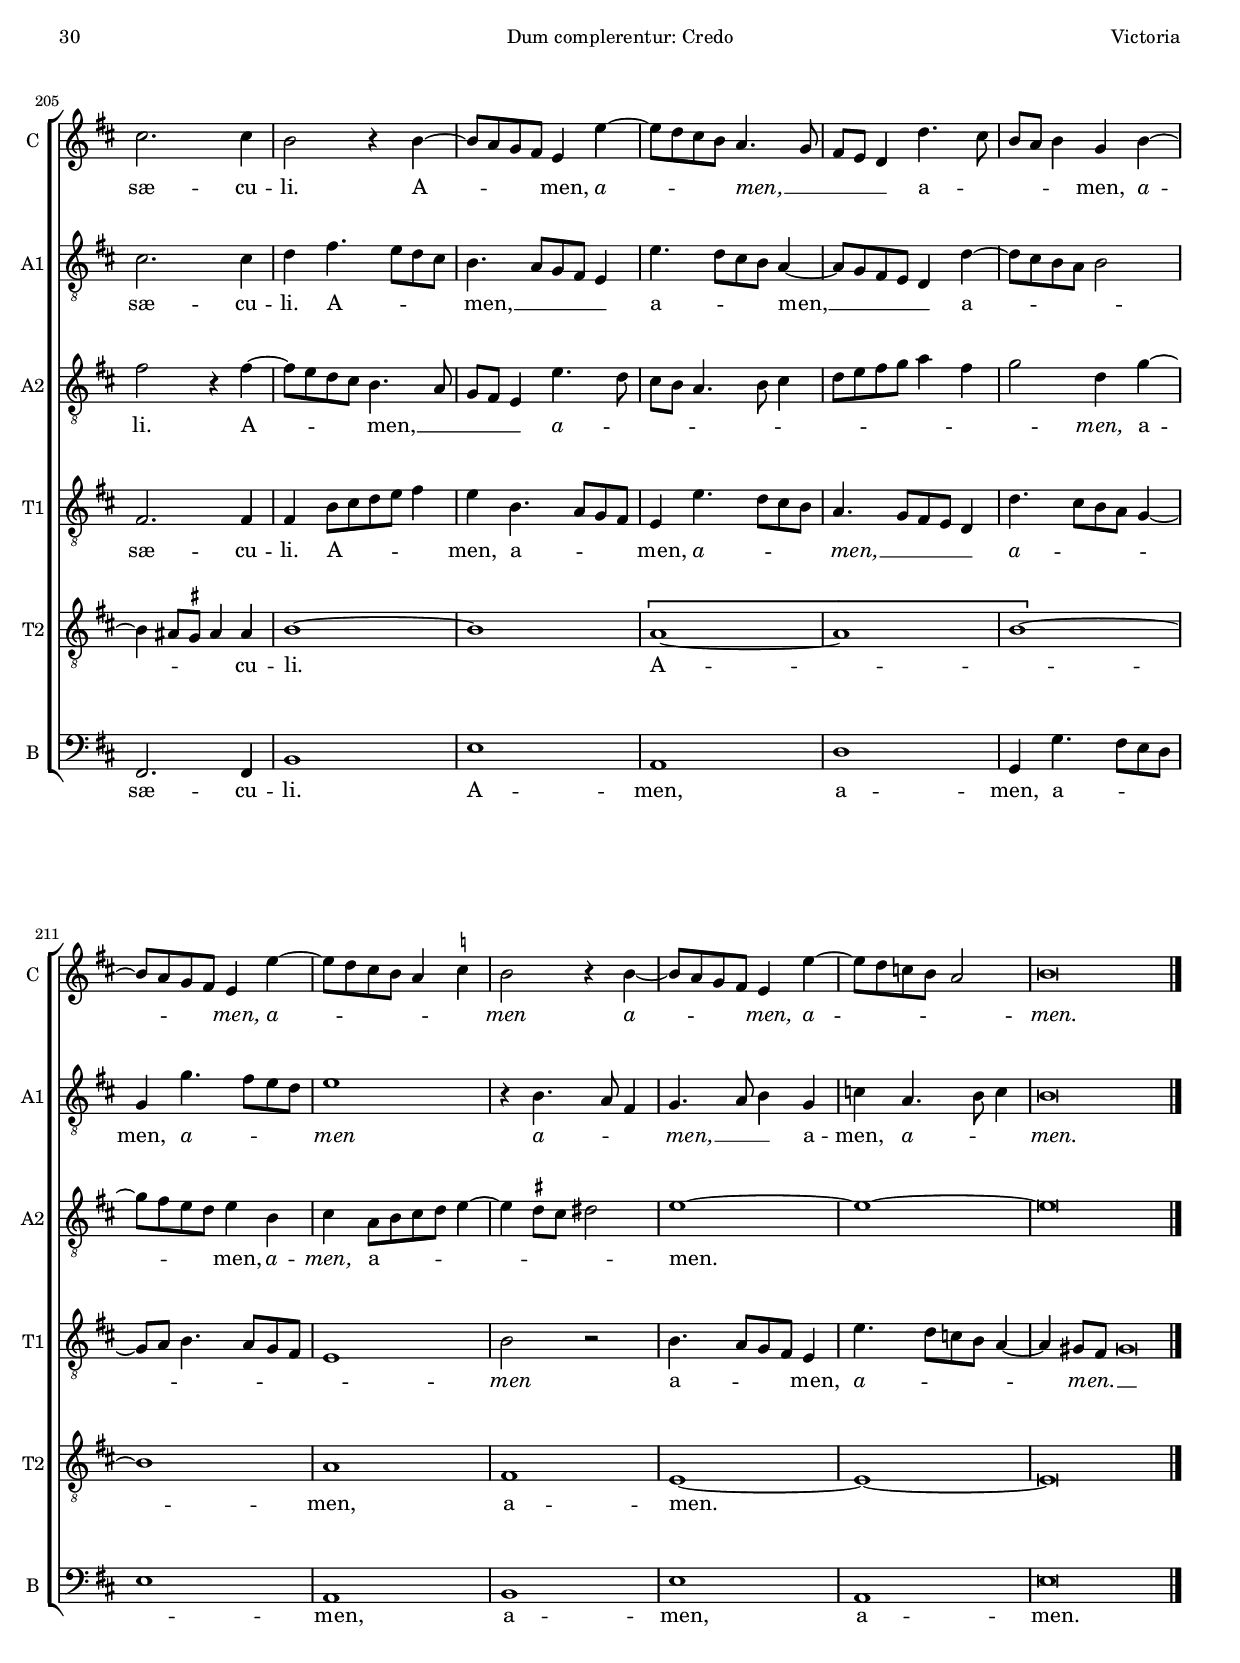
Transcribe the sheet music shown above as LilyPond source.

\version "2.24.0"

#(set-default-paper-size "a4")
#(set-global-staff-size 16.5)
#(ly:set-option 'point-and-click #f)
%mobile -s13.5 -i2.8 -m7

ss=\once \set suggestAccidentals = ##t
italicas=\override LyricText.font-shape = #'italic
rectas=\override LyricText.font-shape = #'upright
incipitwidth=20
mtempo={\tempo 4 = 100}
mtempob={\tempo 4 = 50}
mt=#(define-music-function (offset) (number?) ; move lyric text
      #{ \once \override LyricText.X-offset = -$offset #})

htitle="Dum complerentur: Credo"
hcomposer="Victoria"

\header {
	title=\markup{\fontsize #3 "3. Credo in unum Deum" }
	subtitle="de la misa 'Dum complerentur'"
	subsubtitle=\markup{\null \vspace #2 }
	composer="Tomás Luis de Victoria (c.1548-1611)"
        pdfauthor=\composer
	poet="1576,  1583a"
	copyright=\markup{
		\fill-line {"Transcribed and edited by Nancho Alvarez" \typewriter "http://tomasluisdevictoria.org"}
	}
	%tagline=""
}

% En 1576 los altus están intercambiados
% Tal vez debería intercambiarlos aquí para que el final de los A -- men coincida con el del gloria.
% Sigo la disposición de 1583a
global={\key f \major \time 2/2 \skip 1*62 \bar "||" \break
		\skip 1*24 \bar "||" \pageBreak
		\skip 1*54 \bar "||" \break
		\skip 1*76 \bar "|."
}

cantus=\relative c'' {
	r2 d
	d4 d c g
	bes4. c8 d4 e
	\[f2 g\]
%5
	f4 d f f
	f2 d4 bes8 c
	d e f4. e8 d c
	bes4 c d a
	bes1
%10
	r2 r4 d ~
	\set Staff.autoBeaming = ##f
	d8 d d4 bes c ~
	\set Staff.autoBeaming = ##t
	c b \[c2
	d\] r
	R1*4/4
%15
	R1*4/4
	r4 a a a
	d2. bes4
	c d es d ~
	d c d2 ~
%20
	d r4 d ~
	d c d4. e8
	f4 e f e8 d
	c4 d es2
	d1 ~
%25
	d ~
	d
	r4 d bes c
	d es4. d8 d4 ~
	d c d2
%30
	R1*4/4
	R1*4/4
	r4 d bes c
	\[d2 c\]
	a g4 g' ~
%35
	g fis fis2
	g r
	d1
	es
	d
%40
	c
	d2 r
	R1*4/4
	R1*4/4
	r4 d2 d4
%45
	e e f4. e8
	d4 es c2
	bes4 d2 d4
	bes c d2
	es2. d4
%50
	d1
	R1*4/4
	r2 r4 d
	d d es2
	d4 bes c d ~
%55
	d c d2
	R1*4/4
	r2 r4 g
	f d f2
	es4 c es2
%60
	d1 ~
	d ~
	d\breve*1/2
	r2 d ~
	d d
%65
	e f ~
	f4 e d2 ~
	d4 cis8 \ss b cis4 cis
	d1 ~
	d2 r
%70
	R1*4/4
	R1*4/4
	R1*4/4
	d2. c4
	d e f2 ~
%75
	f4 e f e8 d
	c4 d2 c4
	d2 r
	d1
	es ~
%80
	es2 d
	d1 ~
	d2 d
	d r4 d
	es2. d4
%85
	c4. d8 es4 c
	d\breve*1/2
	R1*4/4
	R1*4/4
	R1*4/4
%90
	R1*4/4
	R1*4/4
	d1
	e2 f
	d r4 d ~
%95
	d bes c d
	g,4.  a8[ bes c] d4 ~
	d c8 bes a2
	bes4 g bes4. c8
	d4 e f e8 d
%100
	c4 d2 c4
	bes a bes4. c8
	d2 r4 d ~
	d c d a
	c2. c4
%105
	b2 r4 g
	d'2. e4
	fis2 g
	r4 d d bes
	c d es2
%110
	d4 bes c d
	bes c2 bes4
	a2 g
	r4 g a2
	\pageBreak %notablet
	bes c4 d
%115
	bes c d4. e8
	f4 g2 fis4
	g g, a bes
	c a bes2
	a g
%120
	r4 d' c a
	bes4. bes8 bes4 c
	d2. d4
	c bes c2
	bes2. bes4
%125
	c d es2
	d1
	r2 r4 bes
	c d es4. d8
	c4 c b d ~
%130
	d d d2 ~
	d d
	r4 d bes c
	d2. c8 bes
	a2 bes
%135
	r4 d bes c
	d2. c8 bes
	c4. bes8 a2
	g1 ~
	g ~
%140
	g\breve*1/2
	R1*4/4
	R1*4/4
	d'4. d8 d4 d
	e2 f4. e8
%145
	d c d2 c4
	d2. d4
	d1
	r4 d2 bes4
	c d es d ~
%150
	d8 c c4 d2
	d1 ~
	d
	R1*4/4
	R1*4/4
%155
	r4 d2 c4
	d2 d ~
	d r4 d
	f4. d8 es4 d ~
	d c8 bes c4 c
%160
	d2 r
	d4. d8 d4 d
	es2 d4 g,
	d'4. d8 d4 d
	es1
%165
	d
	r2 d4. d8
	d4 d g, d' ~
	d c bes a ~
	a8 g g2 fis4
%170
	g2 r
	R1*4/4
	R1*4/4
	R1*4/4
	r4 a a a
%175
	bes4. bes8 bes4 g
	bes c \[d2
	c\] a
	bes r
	r4 d d d
%180
	c8 bes a g f4 f'
	f f e8 d c bes
	a g f e d4 a'
	c4. d8 e4 f
	e d2 cis4
%185
	d1 ~
	d
	r2 r4 d ~
	d c d2
	d r
%190
	g4. g8 g4 g
	f8 e d c d2
	c f ~
	f4 es d2
	d1 ~
%195
	d
	R1*4/4
	r4 d d d
	e2 f4. e8
	d c d2 d4
%200
	d2. d4
	d1 ~
	d2 r4 d
	d d e2
	f f
%205
	e2. e4
	d2 r4 d ~
	d8 c bes a g4 g' ~
	g8 f e d c4. bes8
	a g f4 f'4. e8
%210
	d c d4 bes d ~
	d8 c bes a g4 g' ~
	g8 f e d c4 \ss es
	d2 r4 d ~
	d8 c bes a g4 g' ~
%215
	g8 f es d c2
	d\breve*1/2
}

altus=\relative c'' {
	R1*4/4
	r2 g
	g4 g bes bes
	c bes2 a8 g
%5
	a1
	R1*4/4
	R1*4/4
	r2 r4 d, ~
	\set Staff.autoBeaming = ##f
	d8 d d4 g g
	\set Staff.autoBeaming = ##t
%10
	a g2 fis4
	g1
	r2 g ~
	g4 g g f
	g g a bes ~
%15
	bes a d,8 e f d
	e2 fis ~
	fis r
	R1*4/4
	r4 g2 f4
%20
	g4. a8 bes4 a
	bes a8 g f4 g
	a2 r
	r r4 g ~
	g f g4. a8
%25
	bes4 a bes a ~
	a8 g g2 fis4
	g bes g a
	bes2. a4
	bes g fis2
%30
	R1*4/4
	R1*4/4
	r4 a g a
	bes a8 g a4 g ~
	g fis g es
%35
	d2 r
	r4 g2 fis4
	\ss fis2 g4 d
	g1
	f
%40
	f
	f2 r
	R1*4/4
	r4 g a2
	bes4 g bes4. a8
%45
	g f g4 f a ~
	a8 g g2 fis4
	g bes2 a4
	g es f bes ~
	bes8 a g2 fis4
%50
	g2 r
	R1*4/4
	r2 r4 f
	a b c g
	bes2 a4. f8
%55
	g2 a4 bes
	a f a2 ~
	a g
	a4 f a4. bes8
	c4 f, r g ~
%60
	g bes4. a8 g4 ~
	g fis8 e fis2
	g\breve*1/2
	d1
	f
%65
	g2 f4. e8
	d2. d4
	e1
	fis
	g
%70
	a2 bes
	g1
	fis2 g ~
	g4 f g a
	bes2. a4
%75
	a2 r
	R1*4/4
	a1
	b
	c
%80
	bes2. bes4
	a2 r4 d,
	f g a a
	bes g bes4. a8
	g f es d c4 d
%85
	es4. d8 c2 ~
	c4 b \mtempob b\breve*1/4 % 1576: c4 b8 a \mtempob b\breve*1/4
	\mtempo
	g'1
	a2 bes
	g r4 a ~
%90
	a f g a
	d,8 e f g \[a2
	bes2.\] a4
	g2 f4 a ~
	a f g a
%95
	bes4. g8 a4 bes ~
	bes8 a g2 f8 e
	f d g2 fis4
	g1 ~
	g2 r
%100
	r r4 g ~
	g fis g4. a8
	bes4 a bes4. a8
	g f g4 f4. g8
	a4 g2 fis4
%105
	g1
	r4 g bes bes
	a2 g4 bes
	bes a bes4. a8
	g4 f g a
%110
	bes2 r4 f
	g a f g ~
	g f8 e d4 e ~
	e8 f g2 fis4
	g d e f
%115
	g a bes2
	a4 g a2
	g r4 d
	e f g d
	f2 e
%120
	d4 d e f
	g d g a
	bes f bes4. g8
	a4 bes a g ~
	g f g4. f8
%125
	g a bes2 a4
	bes f2 g4
	a bes2 g4
	a bes a g ~
	g fis g2
%130
	bes2. a4
	bes2 a4 bes
	a f g4. a8
	bes4 a4. g8 g4 ~
	g fis \[g2
%135
	a\] r4 g
	f d f4. g8
	a4 g2 fis4
	g2 r4 g
	es c es2 % repite el bemol
%140
	d\breve*1/2
	R1*4/4
	R1*4/4
	r2 g4. g8
	g4 g a2
%145
	bes2. a8 g
	f4 g a a
	bes g2 f4
	g a bes4. a8
	g4 f g2 ~
%150
	g a
	bes2. a4
	g2 f4 g ~
	\set Staff.autoBeaming = ##f
	g8 g g4 a bes
	\set Staff.autoBeaming = ##t
	c4. g8 bes2
%155
	a r4 g ~
	g f g4. a8
	bes4 a bes2
	a4. bes8 c4 f,
	g2 r
%160
	a4. a8 a4 a
	bes1
	g4 g bes4. bes8
	bes4 g a bes
	c4. bes8 a4 g
%165
	f g2 fis4
	g1
	R1*4/4
	R1*4/4
	R1*4/4
%170
	r4 g g g
	\[a2 bes\]
	g a
	g2. g4
	fis1
%175
	R1*4/4
	R1*4/4
	R1*4/4
	r4 g g g
	f a a d,
%180
	e f d4. e8
	f4 d e2
	a,4 a' a d,
	e a, c4. d8
	e4 f e2
%185
	d4 a'2 d,4
	f g a bes
	f g a2
	g bes ~
	bes4 bes a2
%190
	g r
	bes4. bes8 bes4 bes
	a f a4. bes8
	c2 bes
	r4 a2 d,4
%195
	g a bes4. a8
	bes4 a4. g8 g4 ~
	g fis r g
	g g a2
	bes2. bes4
%200
	a d, a'2
	bes a
	r4 fis fis fis
	g1
	c,2 d
%205
	e2. e4
	f a4. g8 f e
	d4.  c8[ bes a] g4
	g'4.  f8[ e d] c4 ~
	c8 bes a g f4 f' ~
%210
	f8 e d c d2
	bes4 bes'4. a8 g f
	g1
	r4 d4. c8 a4
	bes4. c8 d4 bes
%215
	es c4. d8 es4 % repite el bemol
	d\breve*1/2
}

altusdos=\relative c'' {
	g2 g4 g
	f d es2
	d r
	R1*4/4
%5
	r2 r4 a'
	a a g d
	f4. g8 a4 bes ~
	bes8 a g2 fis4
	g d4. d8 d4
%10
	f g a a
	bes2 g4. g8
	f4 d es es
	d2 r
	R1*4/4
%15
	R1*4/4
	r2 r4 a'
	a a bes4. a8
	g4 f g2 ~
	g a
%20
	bes r
	R1*4/4
	r4 a2 g4
	a bes c4. bes8
	a g a4 bes g ~
%25
	g fis g a
	bes2 a4. a8
	bes2 r
	R1*4/4
	r2 r4 a
%30
	g a bes2 ~
	bes4 a bes g
	fis2 r
	R1*4/4
	R1*4/4
%35
	r4 a2 a4
	bes2 a ~
	a b
	c4.  bes8[ g a] bes4 ~
	bes f bes2 ~
%40
	bes4 a8 g a2
	bes4 f f g ~
	g a bes a ~
	a8 g g2 fis4
	g1
%45
	R1*4/4
	R1*4/4
	r4 g2 f4
	g a bes2
	g a
%50
	bes r
	R1*4/4
	r2 r4 a
	f g c,2
	g' f
%55
	es d
	R1*4/4
	R1*4/4
	r4 a'2 f4
	g a g4. a8
%60
	\[bes2 g
	a1\]
	b\breve*1/2
	g1
	a2 bes
%65
	c bes4 a ~
	a g8 f g4 g
	a1 ~
	a
	R1*4/4
%70
	R1*4/4
	R1*4/4
	r2 bes ~
	bes4 a bes a
	g g \ss f!2 % en las dos ediciones pone fis
%75
	r4 a2 g4
	a f g2 ~
	g4 fis8 e fis4 fis
	g1 ~
	g
%80
	r2 r4 d
	f4. g8 a4 bes
	a g2 fis4
	g1 ~
	g ~
%85
	g ~
	g\breve*1/2
	R1*54
	
	r2 g4. g8
	g4 g a2
	bes1
	g4 c4. bes8 a g
%145
	\[f2 g\]
	a4 g2 fis4
	g bes2 a4
	bes f g4. f8
	es4 d c bes
%150
	\ss es2 d ~
	d r
	R1*4/4
	R1*4/4
	r2 r4 g ~
%155
	g f g4. a8
	bes4 a bes2
	g4 a d, g
	f8 g a f g a bes4 ~
	bes8 a g f g2 ~
%160
	g4 fis8 e fis4 fis
	g1 ~
	g
	r2 r4 g
	g g c4. bes8
%165
	a4 g a2
	bes r
	d,4. d8 d4 d
	g, g'2 f4
	es2 d4 a
%170
	bes bes c2
	a4 a' g2 ~
	g4 c, c2
	R1*4/4
	r2 r4 d
%175
	f f g4. g8
	g4 a bes a ~
	a8 g g2 fis4
	g bes bes bes
	a8 g f e d2
%180
	r4 a' a a
	d, f g e
	f4. g8 a2
	a1 ~
	a2 r4 a ~
%185
	a d, f4. g8
	a4 bes f g
	a g2 fis4
	g1
	r4 g2 f4
%190
	es1
	d2 f4. f8
	f4 f c f
	g2. d4
	f4. g8 a4 bes ~
%195
	bes8 a a4. g8 g4 ~
	g fis g2
	r4 a bes bes
	g c4. bes8 a g
	f4 f g4. g8
%200
	a2 r4 d, ~
	d8 g, g'2 fis8 e
	fis4 a a a
	b2 c4 g
	a2. a4
%205
	a2 r4 a ~
	a8 g f e d4. c8
	bes a g4 g'4. f8
	e d c4. d8 e4
	f8 g a bes c4 a
%210
	bes2 f4 bes ~
	bes8 a g f g4 d
	e  c8[ d e f] g4 ~
	g \ss fis8 e fis!2
	g1 ~
%215
	g ~
	g\breve*1/2
}

tenor=\relative c' {
	g2 g4 g
	bes bes c2
	g1
	R1*4/4
%5
	r4 d' d d
	c a bes2
	\[a d\]
	g, r
	r4 g4. g8 g4
%10
	d' bes c d
	g,2 r
	R1*4/4
	d'4. d8 e4 c
	d e f d
%15
	e f4. e8 d4 ~
	d8 cis cis4 d2
	a r
	R1*4/4
	r2 r4 d ~
%20
	d g, d' f
	e2 d
	R1*4/4
	R1*4/4
	r4 d g, d' ~
%25
	d d d2
	d2. d4
	d2 r
	R1*4/4
	r2 r4 d
%30
	bes c d es ~
	es8 d d2 c4
	d2 r
	R1*4/4
	r4 d bes c
%35
	bes a8 g a4 a
	g2 r4 a ~
	a a g2
	g r4 g
	bes4. c8 d4 bes
%40
	c2. f,4
	f bes2 bes4
	c c d4. c8
	bes4 c a2
	g1
%45
	R1*4/4
	R1*4/4
	R1*4/4
	R1*4/4
	R1*4/4
%50
	d'2 d4 d
	es2 d ~
	d4 c d2
	R1*4/4
	R1*4/4
%55
	R1*4/4
	r4 d c a
	c d4. c8 c4
	d2 a
	r r4 c
%60
	bes g bes2
	a1
	g\breve*1/2
	g1
	d'
%65
	c2 d4. c8
	bes2. bes4
	a2 r
	d1
	d2 e
%70
	f es4 d ~
	d c8 bes c2
	d r
	R1*4/4
	r2 d ~
%75
	d4 c d e
	f d es es
	d2 r
	d1
	c
%80
	g4 bes2 bes4
	f a f4. g8
	a4 bes a a
	g1 ~
	g ~
%85
	g ~
	g\breve*1/2
R1*4/4
	d'1
	e2 f
%90
	d r4 d ~
	d bes c d
	g,4.  a8[ bes c] d4 ~
	d c d f ~
	f d e f
%95
	g2 f4 d
	es2. d8 c
	bes4 c d2
	g, r4 g
	bes c d e
%100
	f4. d8 es2
	d r4 g ~
	g f g d
	es4.  d8[ bes c] d4
	c4. bes8 a4 a
%105
	g1 ~
	g
	r2 r4 g'
	g f g4. f8
	es4 d c2
%110
	bes r
	r r4 bes
	c d bes c ~
	c bes a2
	g r
%115
	r r4 g
	a bes c d
	es2 d
	r r4 g,
	a bes c g
%120
	bes2 a
	g r
	r r4 bes
	f' g f es ~
	es d \ss es4. d8
%125
	c4 bes c2
	bes bes
	c4 d es4. d8
	c4 bes c2
	a g
%130
	g'2. f4
	g2 d4 g
	f d es2
	bes4 d bes c
	d2 g,4 g'
%135
	f d es4. d8
	bes4.  c8[ d e] f4 ~
	f8 e c4 d2
	g,4 c bes g
	c1
%140
	g\breve*1/2
	r2 bes4. bes8
	bes4 bes c2
	bes1
	c
%145
	d4. c8 bes4 c
	a bes a a
	g2 r
	R1*4/4
	R1*4/4
%150
	r4 g'2 fis4
	g2 d
	r4 d4. d8 d4
	e2 f
	g g
%155
	R1*4/4
	r2 r4 g, ~
	g f g8 a bes c
	d2 c4 bes
	es2. es4
%160
	d1 ~
	d
	r4 c bes4. bes8
	bes4 bes a g % 1576 g8 f
	g2 r
%165
	r d'4. d8
	d4 d g, d' ~
	d8 c bes a bes4 a
	bes c d2
	g, r4 d'
%170
	d d \[e2
	f\] d4 g,
	c2. a4
	bes2 g
	a r4 d
%175
	d d es4. es8
	\ss es4 c bes8 c d \ss e
	f4 c d2
	r r4 d
	d d a2 ~
%180
	a r4 d
	d d g,2
	d' a4 a
	a1 ~
	a
%185
	a
	R1*4/4
	R1*4/4
	r2 r4 d ~
	d g, d'2
%190
	g, bes4. bes8
	bes4 bes f4. g8
	a bes c4 a c ~
	c c d2
	d1 ~
%195
	d
	R1*4/4
	r4 d2 g4 ~
	g c, c f ~ % en 1583a es distinto, no hay ~, pero creo que es por que coincide con un cambio de pagina. Es mas logico la version de 1576, que es la que uso, además lo repite el tenor 2.
	f d2 g4 ~
%200
	g fis8 e fis4 fis
	g g, d'4. c16 bes
	a4 a d2
	d4 d c2
	a1
%205
	a2. a4
	a  d8[ e f g] a4
	g d4. c8 bes a
	g4 g'4. f8 e d
	c4.  bes8[ a g] f4
%210
	f'4.  e8[ d c] bes4 ~
	bes8 c d4. c8 bes a
	g1
	d'2 r
	d4.  c8[ bes a] g4
%215
	g'4.  f8[ es d] c4 ~
	c b8 a \mtempob b\breve*1/4
}

tenordos=\relative c'' {
	R1*4/4
	R1*4/4
	r4 g g g
	f d es2
%5
	d1
	r2 r4 d
	d d f2
	g4 g, a2
	g r
%10
	R1*4/4
	d'4. d8 d4 c
	d d \[c2
	g\] r
	R1*4/4
%15
	R1*4/4
	r2 r4 d'
	d d g4. f8
	es4 d c bes
	es es d2
%20
	R1*4/4
	r2 r4 d ~
	d cis d e
	f d c2
	d1
%25
	r4 d g, d'
	bes g a4. a8
	g4 d' es c
	g'2. fis4
	g es d2
%30
	R1*4/4
	R1*4/4
	r4 d es c
	bes8 c d e f4 c
	d2 r
%35
	r d ~
	d4 d d2 ~
	d d
	c bes4. c8
	d es d4 bes f ~
%40
	f8 g a bes c2
	bes4 d2 d4
	e e f4. e8
	d4 es c2
	d1
%45
	R1*4/4
	R1*4/4
	r4 g,2 d'4
	es c bes2
	es4. d8 c4 d
%50
	g, bes a b
	c bes4. g8 a4
	bes g a2
	R1*4/4
	R1*4/4
%55
	r4 g' f d
	f1
	f,2 g
	r d'
	c4 a bes c
%60
	d1 ~
	d
	d\breve*1/2
	R1*4/4
	R1*4/4
%65
	R1*4/4
	R1*4/4
	r2 a ~
	a a
	bes1
%70
	c2 bes ~
	bes4 a g2
	a r
	R1*4/4
	R1*4/4
%75
	R1*4/4
	R1*4/4
	r2 d ~
	d g, ~
	g g' ~
%80
	g f ~
	f4 d f8 e d c
	d2. d4
	d2. bes4
	c4.  bes8[ g a] bes4
%85
	g c2 es4
	d\breve*1/2
	R1*54
	d4. d8 d4 d
	e2 f4. e8
	d c d2 g,4
	c4. bes8 a4 f
%145
	bes2 g
	d'1 ~
	d
	R1*4/4
	R1*4/4
%150
	r2 r4 d ~
	d8 c bes a g4 a
	bes2 a4 bes ~
	\set Staff.autoBeaming = ##f
	bes8 bes bes4 c d
	\set Staff.autoBeaming = ##t
	es2 d4 g,
%155
	d'2 es
	d4 d g, d'
	d1
	R1*4/4
	R1*4/4
%160
	a4. a8 a4 a
	g8 a bes c d4 bes
	c2 d
	r4 g, d'2
	c4 c2 g4
%165
	d' bes a2
	g bes4. bes8
	a4 g d'2
	r4  g,8[ a bes c] d4
	bes c a2
%170
	g r
	r4 d' d d
	e2 f4 c
	es8 d d2 c4
	d1
%175
	R1*4/4
	R1*4/4
	r2 r4 d
	d d g,8 a bes c
	d4 f f f
%180
	e8 d c bes a4 f
	a a c2
	f,4 f' f f
	e8 d c bes a4 a
	c d e2
%185
	f r4 d ~
	d g, d'4. d8
	d4 bes c d
	es2 d
	r4 d2 a4
%190
	c bes8 a g2
	bes4. bes8 bes4 bes
	c8 bes a g f4 a
	g4. a8 bes4 g
	a2. g4
%195
	r d'2 g,4
	d'4. c8 bes4 a8 g
	a2 g
	r4 c c c
	d bes2 g4
%200
	d'4. c16 bes a4 a
	g2 r
	r4 a2 d4 ~
	d g, g c ~
	c a2 d4 ~
%205
	d cis8 \ss b cis4 cis
	d1 ~
	d
	\[c ~
	c
%210
	d ~ \]
	d
	c
	a
	g ~
%215
	g ~
	g\breve*1/2
}

bassus=\relative c {
	R1*4/4
	R1*4/4
	R1*4/4
	R1*4/4
%5
	d2 d4 d
	f2 g
	d1
	\[es2 d\]
	g1
%10
	R1*4/4
	g4. g8 g4 e
	f g c, c' ~
	c b c a
	bes c f, g ~
%15
	g a \[bes2
	a\] d, ~
	d r
	R1*4/4
	R1*4/4
%20
	g2. f4
	g a bes2
	a r
	R1*4/4
	r2 r4 g ~
%25
	g d g fis
	g2 d4. d8
	g2 r
	R1*4/4
	r2 r4 d
%30
	es c g'2 ~
	g4 fis g es
	d2 r
	R1*4/4
	r4 d es c
%35
	d2. d4
	g2 d ~
	d4 d g2
	c,4 c es2
	bes1
%40
	f'
	bes,2 r
	R1*4/4
	R1*4/4
	r4 bes'2 bes4
%45
	c c d4. c8
	bes4 c a2
	g r
	R1*4/4
	R1*4/4
%50
	r4 g fis g
	c, g'2 fis4
	g es d2
	R1*4/4
	R1*4/4
%55
	r2 r4 g
	f d f2 ~
	f es
	d1
	r4 f es c
%60
	g'1
	d
	g\breve*1/2
	R1*4/4
	R1*4/4
%65
	R1*4/4
	R1*4/4
	R1*4/4
	d1
	g
%70
	f2 g
	es1
	d2 r
	R1*4/4
	R1*4/4
%75
	R1*4/4
	R1*4/4
	d1
	g
	c,
%80
	es4. d8 bes4. c8
	d1 ~
	d2 d
	g r4 g
	c,2. bes4
%85
	c2. c4
	g'\breve*1/2
	R1*4/4
	R1*4/4
	R1*4/4
%90
	R1*4/4
	R1*4/4
	R1*4/4
	R1*4/4
	R1*4/4
%95
	R1*4/4
	R1*4/4
	R1*4/4
	R1*4/4
	R1*4/4
%100
	R1*4/4
	R1*4/4
	R1*4/4
	R1*4/4
	R1*4/4
%105
	R1*4/4
	R1*4/4
	R1*4/4
	R1*4/4
	R1*4/4
%110
	R1*4/4
	R1*4/4
	R1*4/4
	R1*4/4
	R1*4/4
%115
	R1*4/4
	R1*4/4
	R1*4/4
	R1*4/4
	R1*4/4
%120
	R1*4/4
	R1*4/4
	R1*4/4
	R1*4/4
	R1*4/4
%125
	R1*4/4
	R1*4/4
	R1*4/4
	R1*4/4
	R1*4/4
%130
	R1*4/4
	R1*4/4
	R1*4/4
	R1*4/4
	R1*4/4
%135
	R1*4/4
	R1*4/4
	R1*4/4
	R1*4/4
	R1*4/4
%140
	R1*4/4
	r2 g4. g8
	g4 g f2
	g1
	c,2 \[f
%145
	bes,\] \[es
	d2.\] d4
	g2 r
	R1*4/4
	R1*4/4
%150
	R1*4/4
	g2. fis4
	g2 d4 g ~
	\set Staff.autoBeaming = ##f
	g8 g g4 f d
	\set Staff.autoBeaming = ##t
	c2 g'
%155
	R1*4/4
	R1*4/4
	R1*4/4
	R1*4/4
	R1*4/4
%160
	d4. d8 d4 d
	g1
	c,4 c g'4. g8
	g4 g f g
	c,1
%165
	d
	g4. g8 g4 g
	d g2 f4
	\[es2 d\]
	es4 c d2
%170
	g r4 c,
	f d g2
	c, f
	g es
	d1
%175
	R1*4/4
	R1*4/4
	R1*4/4
	g2 g4 g
	d1
%180
	r2 d
	d4 d c2
	d d4 d
	a1 ~
	a
%185
	d
	R1*4/4
	R1*4/4
	r2 g ~
	g d
%190
	es1
	bes
	f'4. f8 f4 f
	c2 g'
	d4. e8 f4 g ~
%195
	g fis g4. \ss f8
	\[d2 es\]
	d r4 g
	c2 f,4 f
	bes2 g
%200
	d2. d4
	g2 r
	d1
	g2 c,4 c
	f2 d
%205
	a2. a4
	d1
	g
	c,
	f
%210
	bes,4 bes'4. a8 g f
	g1
	c, % hay ligadura en 1576
	d
	g
%215
	c,
	g'\breve*1/2
}

textocantus=\lyricmode{
Pa -- trem o -- mni -- po -- \mt #.2 ten -- _ _ _ _ _ tem,
fa -- cto -- rem cæ -- li et __ _ _ _ _ _ _ _ _ _ \mt #.5 ter -- _ ræ
et _ in -- vi -- si -- bi -- _ li -- um. __ _
fi -- li -- um De -- i u -- ni -- ge -- _ _ ni -- tum. _
Et _ ex \mt #.2 Pa -- _ _ tre \mt #.2 na -- _ _ _ _ _ tum. _ _ 
De -- um de \mt #.3 De -- _ _ _ _ _ o
lu -- men de lu -- _ mi -- ne, De -- _ um ve -- rum de De -- o ve -- ro.
con -- sub -- stan -- ti -- a -- _ _ lem Pa -- tri:
per quem o -- mni -- a fa -- cta \mt #1 sunt.
et pro -- pter no -- stram sa -- \mt #.1 lu -- _ _ _ tem
de -- scen -- dit de \mt #.4 cæ -- _ _ lis. _ _ 
Et _ in car -- na -- _ _ _ _ _ _ _ tus \mt #.2 est _
ex Ma -- ri -- a \mt #.2 Vir -- _ _ _ _ _ _ _ gi -- ne:
Et ho -- _ mo fa -- _ ctus est
et ho -- mo \mt #.1 fa -- _ _ ctus \mt #.5 est.
Cru -- ci -- fi -- xus e -- _ ti -- am pro no -- _ _ _ _ _ _ _ _ bis:
sub Pon -- ti -- o Pi -- la -- _ _ _ _ _ _ _ to __ _ _ 
\mt #1 pas -- _ sus
et se -- pul -- tus est.
Et re -- sur -- re -- xit ter -- ti -- a \mt #.3 di -- _ _ e,
se -- cun -- dum Scri -- \mt #.5 ptu -- _ _ ras.
Et a -- scen -- dit in \mt #.3 cæ -- _ _ _ _ _ _ lum:
se -- det ad dex -- te -- ram Pa -- tris.
Et i -- te -- rum ven -- tu -- rus est
cum glo -- ri -- a,
iu -- di -- \mt #.3 ca -- _ _ re
vi -- vos et \mt #.3 mor -- _ _ tu -- os:
cu -- _ ius re -- _ gni non e -- rit fi -- _ _ _ nis
non e -- rit fi -- _ _ _ _ _ nis. _ _ 
Et in Spi -- ri -- tum \mt #.3 San -- _ _ _ _ ctum
Do -- mi -- num
et vi -- vi -- fi -- \mt #.4 can -- _ _ _ _ _ tem: _
Qui cum Pa -- tre _ et Fi -- _ _ _ _ _ _ _ li -- o
si -- mul ad -- o -- ra -- tur,
et con -- glo -- ri -- fi -- ca -- \mt #1 tur:
qui lo -- cu -- tus est per _ pro -- \mt #.3 phe -- _ _ _ _ _ \mt #.7 tas.
et a -- po -- sto -- li -- cam ec -- \mt #.3 cle -- _ _ _ si -- am.
Con -- fi -- te -- \mt #.2 or, __ _ _ _ _ 
con -- fi -- te -- \mt #.2 or __ _ _ _ _ _ _ _ _ u -- \mt #.2 num __ _ _ ba -- \mt #.5 pti -- _ _ sma _
Et _ ex -- spe -- cto 
re -- sur -- re -- cti -- o -- _ _ _ _ nem
mor -- _ tu -- o -- rum. _
Et vi -- tam ven -- \mt #.2 tu -- _ _ _ _ ri sæ -- cu -- li _
et vi -- tam ven -- tu -- ri sæ -- cu -- li.
A -- _ _ _ _ \mt #1.5 men,
\italicas
a -- _ _ _ _ men, __ _ _ _ _ 
\rectas
a -- _ _ _ _ men,
\italicas
a -- _ _ _ _ \mt #1.5 men,
a -- _ _ _ _ _ _ men % en 1576 no está este ij 
a -- _ _ _ _ \mt #1.5 men, 
a -- _ _ _ _ _ \mt #1 men.
}

textoaltus=\lyricmode{
Pa -- trem o -- mni -- po -- \mt #.5 ten -- _ _ _ \mt #1 tem
vi -- _ si -- bi -- li -- um \mt #.1 o -- _ mni -- um
Et _ in u -- num Do -- mi -- num Ie -- _ sum \mt #.1 Chri -- _ _ _ _ stum _
Et ex \mt #.2 Pa -- _ _ tre \mt #.3 na -- _ _ _ _ \mt #1.2 tum
an -- _ te o -- _ _ mni -- a sæ -- _ _ _ cu -- la.
De -- um de De -- _ _ _ o
lu -- men de lu -- _ _ _ _ _ _ _ mi -- ne
De -- um ve -- rum de De -- o ve -- ro.
con -- sub -- stan -- ti -- a -- _ _ _ _ lem Pa -- _ _ _ _ tri:
per quem o -- mni -- a fa -- _ _ _ cta \mt #1 sunt.
et pro -- pter no -- stram sa -- lu -- _ _ tem,
de -- scen -- dit de -- _ cæ -- lis,
de -- \mt #.4 scen -- _ _ dit
de _ \mt #.2 cæ -- _ _ _ _ _ _ lis.
Et in -- car -- \mt #.2 na -- _ _ tus \mt #.2 est,
de Spi -- ri -- tu San -- cto,
ex _ Ma -- ri -- a Vir -- gi -- ne:
Et ho -- mo fa -- ctus est
et ho -- mo fa -- ctus est,
et \mt #.2 ho -- _ _ _ _ _ _ mo \mt #.2 fa -- _ _ _ ctus \mt #.5 est.
Cru -- ci -- fi -- xus e -- _ ti -- am pro \mt #.2 no -- _ _ _ _ _ _ _ bis,
e -- _ ti -- am pro \mt #.2 no -- _ _ _ _ _ _ _ _ _ _ _ _ \mt #.5 bis: _
pas -- _ sus
\mt #.1 et __ _ _ se -- \mt #.2 pul -- _ _ _ _ _ _ _ _ tus \mt #1 est.
Et re -- sur -- re -- xit ter -- ti -- a \mt #.2 di -- _ _ _ _ _ e
se -- cun -- dum Scri -- \mt #.1 ptu -- _ _ _ _ _ _ _ _ _ ras.
Et a -- scen -- dit in \mt #.2 cæ -- _ _ _ \mt #1 lum:
se -- det ad dex -- te -- ram
Pa -- tris.
Et i -- te -- rum ven -- tu -- rus est cum \mt #.2 glo -- _ _ ri -- a,
iu -- _ di -- ca -- _ _ _ _ _ re vi -- vos et \mt #.2 mor -- _ _ _ _ _ _ tu -- os:
cu -- ius re -- gni non e -- rit fi -- _ _ _ _ _ _ _ \mt #.1 nis __ _
non e -- rit fi -- _ _ _ _ \mt #.5 nis
non e -- rit fi -- \mt #.8 nis. % ij en 1583a

Et in Spi -- ri -- tum San -- _ _ _ ctum
Do -- mi -- num,
et vi -- vi -- fi -- \mt #.2 can -- _ _ _ _ _ \mt #1 tem:
qui ex Pa -- tre Fi -- _ li -- o -- que pro -- \mt #.2 ce -- _ _ dit.
\mt #.2 Qui _ cum \mt #.2 Pa -- _ _ tre et \mt #.2 Fi -- _ _ li -- o
si -- mul ad -- o -- ra -- tur,
et con -- glo -- ri -- fi -- \mt #.2 ca -- _ _ _ _ _ _ _ _ \mt #.7 tur:
Et u -- nam \mt #.2 san -- _ ctam ca -- tho -- li -- cam
Con -- fi -- te -- or,
con -- fi -- te -- or u -- \mt #.2 num __ _ _ ba -- pti -- sma,
con -- fi -- te -- or u -- \mt #.3 num __ _ _ ba -- pti -- sma, % ij en 1583a
in re -- mis -- si -- o -- nem pec -- ca -- to -- rum.
Et _ ex -- spe -- cto re -- sur -- re -- cti -- o -- nem mor -- tu -- o -- rum
mor -- tu -- o -- _ _ _ _ _ _ _ _ rum.
Et vi -- tam ven -- tu -- ri sæ -- cu -- li.
A -- men
et vi -- tam ven -- tu -- ri sæ -- cu -- li.
A -- _ _ _ \mt #.3 men, __ _ _ _ _ 
a -- _ _ _ men, __ _ _ _ _ _ 
a -- _ _ _ _ _ men, % ij en 1583a
\italicas
a -- _ _ _ \mt #1 men 
a -- _ _ \mt #.3 men, __ _ _ 
\rectas
a -- men, % ij en 1576 
\italicas
a -- _ _ \mt #1 men. 

}


textoaltusdos=\lyricmode{
Pa -- trem o -- mni -- po -- ten -- tem
fa -- cto -- rem cæ -- li et __ _ _ ter -- _ _ _ _ ræ,
vi -- si -- bi -- li -- um o -- mni -- um,
et in -- vi -- si -- bi -- li -- um.
fi -- li -- um De -- i u -- ni -- ge -- _ ni -- \mt #1.5 tum.
Et ex Pa -- tre \mt #.2 na -- _ _ _ _ tum an -- _ te o -- mni -- a sæ -- cu -- la.
lu -- men de lu -- _ _ _ mi -- ne
De -- um ve -- rum _ de \mt #.3 De -- _ _ _ _ _ o ve -- _ _ _ _ ro.
Ge -- ni -- tum _ non fa -- _ _ _ _ _ \mt #1 ctum
per quem o -- mni -- a fa -- cta \mt #1 sunt.
et pro -- pter no -- stram sa -- lu -- tem
de -- scen -- dit de \mt #.2 cæ -- _ _ _ _ lis.
Et in -- car -- \mt #.3 na -- _ _ _ _ _ _ tus est _
ex _ Ma -- ri -- a Vir -- gi -- ne
ex Ma -- ri -- a \mt #.3 Vir -- _ _ _ _ gi -- ne: _
Et \mt #.1 ho -- _ _ mo \mt #.1 fa -- _ ctus est. _ _ _ 
Et in Spi -- ri -- tum
\mt #.5 San -- ctum
Do -- _ _ _ _ _ _ _ mi -- num,
et vi -- vi -- fi -- \mt #.2 can -- _ _ _ _ _ _ \mt #.5 tem: _
Qui _ cum \mt #.1 Pa -- _ _ tre et Fi -- li -- o,
et \mt #.1 Fi -- _ _ _ _ _ _ _ _ _ _ _ _ _ _ _ li -- o _
et con -- glo -- ri -- _ _ fi -- ca -- \mt #.7 tur:
qui lo -- cu -- tus est
per pro -- phe -- tas.
Et u -- nam san -- ctam ca -- tho -- _ li -- cam
et a -- po -- sto -- li -- cam ec -- \mt #.2 cle -- _ _ _ _ si -- am.
Con -- fi -- te -- \mt #.2 or __ _ _ _ _ 
con -- fi -- te -- or u -- num ba -- \mt #.2 pti -- _ _ sma _
in _ re -- mis -- si -- o -- nem pec -- ca -- \mt #.2 to -- _ _ rum.
Et ex -- spe -- cto 
re -- sur -- re -- cti -- o -- nem
mor -- tu -- o -- _ _ _ _ _ _ _ _ _ _ \mt #1.4 rum.
Et vi -- tam ven -- tu -- _ _ _ _ ri sæ -- cu -- li.
\mt #.2 A -- _ _ _ _ _ men,
et vi -- tam ven -- tu -- ri sæ -- cu -- li.
A -- _ _ _ _ \mt #.3 men, __ _ _ _ _ 
\italicas
a -- _ _ _ _ _ _ _ _ _ _ _ _ _ men, % en 1583a no hay ij
\rectas
a -- _ _ _ _ \mt #1.5 men,
\italicas
a -- men, 
\rectas
a -- _ _ _ _ _ _ _ _ men. _ _ % ij en 1576
}

textotenor=\lyricmode{
Pa -- trem o -- mni -- po -- ten -- tem
fa -- cto -- rem cæ -- li et \mt #.2 ter -- _ ræ
vi -- si -- bi -- li -- um o -- mni -- um
Et in  u -- num Do -- mi -- num
Ie -- sum \mt #.2 Chri -- _ _ _ _ _ _ \mt #2 stum.
\mt #.3 Et _ ex Pa -- tre na -- tum
an -- te o -- _ mni -- a sæ -- cu -- la.
lu -- men de \mt #.2 lu -- _ _ _ _ mi -- ne
lu -- men de \mt #.2 lu -- _ _ _ mi -- ne
De -- _ um ve -- rum
de \mt #.2 De -- _ _ o ve -- _ ro.
Ge -- ni -- tum
non fa -- _ _ _ _ \mt #1 ctum
Qui pro -- pter nos ho -- _ mi -- nes
de -- scen -- dit de \mt #.2 cæ -- _ _ _ lis
de -- scen -- dit de cæ -- lis.
Et in -- car -- \mt #.2 na -- _ _ tus est
de Spi -- ri -- tu \mt #.4 San -- _ _ _ _ _ cto
ex _ Ma -- ri -- a \mt #.8 Vir -- _ _ gi -- ne:
Et ho -- mo fa -- ctus est,
et ho -- _ _ mo fa -- ctus est. _ _ _ 

Cru -- ci -- fi -- xus e -- _ ti -- am pro \mt #.1 no -- _ _ _ _ _ _ bis,
e -- _ ti -- am pro no -- bis, pro \mt #.4 no -- _ _ _ _ _ \mt #.5 bis:
sub Pon -- ti -- o Pi -- la -- _ _ to
pas -- _ sus,
et se -- \mt #.4 pul -- _ _ _ _ _ _ _ tus est. _
ter -- ti -- a \mt #.1 di -- _ _ _ _ e
se -- cun -- dum Scri -- ptu -- _ _ _ \mt #1 ras.
Et a -- scen -- dit in cæ -- \mt #1 lum:
se -- det ad dex -- te -- ram
Pa -- \mt #1.2 tris.
cum glo -- ri -- a,
iu -- _ di -- \mt #.1 ca -- _ _ _ _ re
vi -- vos et \mt #.6 mor -- _ _ _ _ tu -- os:
cu -- ius re -- gni non e -- rit fi -- nis,
non e -- rit fi -- nis, % ij en 1583a
non e -- rit \mt #.2 fi -- _ _ _ _ _ _ _ _ _ _ nis,
\italicas
non e -- rit fi -- \mt #.8 nis.
\rectas

Et in Spi -- ri -- tum \mt #.5 San -- \mt #1 ctum
\mt #.2 Do -- _ _ _ _ _ _ mi -- num
qui ex Pa -- tre
Fi -- li -- o -- que pro -- ce -- dit.
Qui _ cum Pa -- _ _ _ _ tre et Fi -- li -- o _ 
et con -- glo -- ri -- fi -- \mt #.2 ca -- _ tur:
qui lo -- cu -- tus est \mt #.1 per __ _ _ _ _ _ pro -- \mt #.4 phe -- _ _ \mt #1 tas.
Et u -- nam \mt #.1 san -- _ ctam ca -- \mt #.2 tho -- _ _ li -- cam
et a -- po -- sto -- li -- cam ec -- cle -- _ _ _ _ si -- am.
Con -- fi -- te -- or _
con -- fi -- te -- or
u -- num ba -- pti -- _ \mt #1 sma
Et _ ex -- spe -- cto re -- sur -- re -- cti -- o -- _ _ _ _ nem mor -- _ tu -- o -- rum.  _
Et vi -- _ tam ven -- tu -- _ ri \mt #.1 sæ -- _ _ _ _ cu -- li.
A -- \mt #.2 men, __ _ _ _ et vi -- tam 
ven -- tu -- ri 
sæ -- cu -- li.
A -- _ _ _ _ men,
a -- _ _ _ \mt #1.5 men,
\italicas
a -- _ _ _ \mt #.2 men, __ _ _ _ _ 
a -- _ _ _ _ _ _ _ _ _ _ _ \mt #1.2 men
\rectas
a -- _ _ _ \mt #1.5 men,
\italicas
a -- _ _ _ _ _ \mt #.5 men. __ _ _ 
}

textotenordos=\lyricmode{
Pa -- trem o -- mni -- po -- ten -- tem
fa -- cto -- rem cæ -- li et ter -- ræ
et in -- vi -- si -- bi -- li -- \mt #.2 um. __ _
fi -- li -- um \mt #.2 De -- _ _ i u -- ni -- ge -- ni -- \mt #1.2 tum.
Et _ ex Pa -- tre \mt #.5 na -- _ _ tum
an -- te o -- mni -- a sæ -- cu -- la.
De -- um de \mt #.2 De -- _ _ _ o
lu -- men de lu -- _ _ _ _ mi -- ne
De -- _ um ve -- _ rum
de \mt #.2 De -- _ _ _ _ o ve -- _ _ _ _ _ ro.
Ge -- ni -- tum
non fa -- _ _ _ _ \mt #1 ctum
per quem o -- mni -- a \mt #.2 fa -- _ _ cta sunt.
Qui pro -- pter nos \mt #.1 ho -- _ _ _ mi -- nes
de -- scen -- dit de cæ -- lis
de -- scen -- dit \mt #.2 de __ _ cæ -- _ lis. % ij en 1583a
de _ Spi -- ri -- tu San -- _ _ _ cto
Et _ ho -- _ mo _ fa -- _ _ _ _ _ _ _ ctus \mt #.8 est,
et \mt #.1 ho -- _ _ _ _ mo fa -- ctus \mt #.5 est.
Et in Spi -- ri -- tum \mt #.3 San -- _ _ _ _ ctum
\mt #.2 Do -- _ _ _ _ mi -- num _
\mt #.3 qui __ _ _ _ _ _ ex Pa -- tre Fi -- _ li -- o -- que pro -- ce -- dit.
Qui cum Pa -- tre et Fi -- li -- o
si -- mul ad -- o -- \mt #.1 ra -- _ _ _ _ _ _ tur
et con -- glo -- ri -- fi -- \mt #.2 ca -- _ _ \mt #.7 tur:
qui lo -- cu -- tus est
\mt #.1 per __ _ _ _ _ _ pro -- phe -- \mt #1 tas.
Et u -- nam san -- ctam ca -- \mt #.2 tho -- _ _ li -- cam
Con -- fi -- te -- \mt #.2 or, __ _ _ _ _ con -- fi -- te -- \mt #.2 or __ _ _ _ _ u -- num ba -- pti -- sma,
con -- fi -- te -- \mt #.2 or __ _ _ _ _ u -- num ba -- pti -- \mt #1 sma
in _ re -- mis -- si -- o -- nem pec -- ca -- to -- rum.
Et ex -- spe -- \mt #.2 cto __ _ _ 
re -- sur -- re -- cti -- o -- _ _ _ _ nem \mt #.3 mor -- _ _ tu -- o -- rum
mor -- tu -- o -- _ _ _ _ _ \mt #1.4 rum.
Et vi -- tam ven -- tu -- ri \mt #.2 sæ -- _ _ _ cu -- li
et vi -- _ tam ven -- tu -- _ ri \mt #.5 sæ -- _ _ _ _ cu -- li. _ 
A -- _ _ _ men,
a -- men. _ _ % ij en 1583a
}

textobassus=\lyricmode{
fa -- cto -- rem cæ -- li et \mt #.5 ter -- _ ræ
et in -- vi -- li -- bi -- li -- um.
\mt #.3 Et _ in u -- num Do -- mi -- num Ie -- _ sum \mt #.1 Chri -- _ stum _
Et ex Pa -- tre na -- tum
an -- _ te o -- mni -- a sæ -- cu -- la.
lu -- men de lu -- _ _ _ mi -- ne
lu -- men de lu -- mi -- ne,
De -- _ um ve -- rum de De -- o ve -- ro.
con -- sub -- stan -- ti -- a -- _ _ lem Pa -- tri:
Qui pro -- pter nos ho -- _ _ mi -- nes
de -- scen -- dit de _ cæ -- lis
de -- scen -- dit de cæ -- lis.
de Spi -- ri -- tu San -- cto
Et ho -- mo \mt #.1 fa -- _ _ _ _ _ ctus est
et ho -- mo fa -- ctus \mt #.5 est. % ij en 1583a
Et in Spi -- ri -- tum \mt #.5 San -- \mt #1.5 ctum
Do -- _ _ _ mi -- num
qui ex Pa -- tre Fi -- _ li -- o -- que pro -- ce -- dit.
si -- mul ad -- o -- ra -- tur,
et con -- glo -- ri -- fi -- \mt #.3 ca -- _ _ \mt #1 tur:
qui lo -- cu -- tus est per pro -- \mt #.3 phe -- _ _ _ _ \mt #1 tas.
Et u -- nam san -- ctam ca -- tho -- li -- cam
Con -- fi -- te -- or
con -- fi -- te -- or u -- num ba -- pti -- _ \mt #1 sma
Et _ ex -- spe -- cto
re -- sur -- re -- cti -- o -- nem
\mt #.4 mor -- _ _ _ _ tu -- o -- _ _ _ \mt #1.4 rum.
Et vi -- tam ven -- tu -- ri sæ -- cu -- li
et vi -- tam ven -- tu -- ri sæ -- cu -- li.
A -- men,
a -- men, % ij en 1583a
a -- _ _ _ _ \mt #1 men,
a -- \mt #1 men, % ij en 1583a
a -- \mt #1 men.
}



incipitcantus=\markup{
        \score{
                { 
                \set Staff.instrumentName="Cantus   "
                \override NoteHead.style = #'neomensural
                \override Staff.TimeSignature.style = #'neomensural
                \cadenzaOn 
                \clef "petrucci-g"
                \key f \major
                \time 2/2
                d''1
                } 

        \layout { line-width=\incipitwidth indent = 0 }
        }
}

incipitaltus=\markup{
        \score{
                { 
                \set Staff.instrumentName="Altus I   "
                \override NoteHead.style = #'neomensural 
                \override Staff.TimeSignature.style = #'neomensural
                \cadenzaOn 
                \clef "petrucci-c2"
                \key f \major
                \time 2/2
                g'1
                } 
        \layout { line-width=\incipitwidth indent = 0 }
        }
}

incipitaltusdos=\markup{
        \score{
                { 
                \set Staff.instrumentName="Altus II  "
                \override NoteHead.style = #'neomensural 
                \override Staff.TimeSignature.style = #'neomensural
                \cadenzaOn 
                \clef "petrucci-c2"
                \key f \major
                \time 2/2
                g'
                } 
        \layout { line-width=\incipitwidth indent = 0 }
        }
}


incipittenor=\markup{
        \score{
                { 
                \set Staff.instrumentName="Tenor I   "
                \override NoteHead.style = #'neomensural 
                \override Staff.TimeSignature.style = #'neomensural
                \cadenzaOn
                \clef "petrucci-c3"
                \key f \major
                \time 2/2
                g1
                } 
        \layout { line-width=\incipitwidth indent=0 }
        }
}

incipittenordos=\markup{
        \score{
                { 
                \set Staff.instrumentName="Tenor II "
                \override NoteHead.style = #'neomensural 
                \override Staff.TimeSignature.style = #'neomensural
                \cadenzaOn
                \clef "petrucci-c3"
                \key f \major
                \time 2/2
                g'2*2
                } 
        \layout { line-width=\incipitwidth indent=0 }
        }
}

incipitbassus=\markup{
        \score{
                { 
                \set Staff.instrumentName="Bassus   "
                \override NoteHead.style = #'neomensural
                \override Staff.TimeSignature.style = #'neomensural
                \cadenzaOn 
                \clef "petrucci-f3"
                \key f \major
                \time 2/2
                d1
                } 
        \layout { line-width=\incipitwidth indent = 0 }
        }
}

\score {\transpose c' a{
\new ChoirStaff<<

        \new Staff <<\global
        \new Voice="v1" {
                \set Staff.shortInstrumentName="C "
                \set Staff.instrumentName=\incipitcantus
                \clef "treble"
                \cantus }
        \new Lyrics \lyricsto "v1" {\textocantus }
        >>

        \new Staff <<\global
        \new Voice="v2" {
                \set Staff.shortInstrumentName="A1"
                \set Staff.instrumentName=\incipitaltus
                \clef "G_8"
                \altus }
        \new Lyrics \lyricsto "v2" {\textoaltus }
        >>
        
        \new Staff <<\global
        \new Voice="v5" {
                \set Staff.shortInstrumentName="A2"
                \set Staff.instrumentName=\incipitaltusdos
                \clef "G_8"
                \altusdos }
        \new Lyrics \lyricsto "v5" {\textoaltusdos }
        >>
        
        \new Staff <<\global
        \new Voice="v3" {
                \set Staff.shortInstrumentName="T1"
                \set Staff.instrumentName=\incipittenor
                \clef "G_8"
                \tenor }
        \new Lyrics \lyricsto "v3" {\textotenor }
        >>
        
        \new Staff <<\global
        \new Voice="v6" {
                \set Staff.shortInstrumentName="T2"
                \set Staff.instrumentName=\incipittenordos
                \clef "G_8"
                \tenordos }
        \new Lyrics \lyricsto "v6" {\textotenordos }
        >>

        \new Staff <<\global
        \new Voice="v4" {
                \set Staff.shortInstrumentName="B "
                \set Staff.instrumentName=\incipitbassus
                \clef "bass"
                \bassus }
        \new Lyrics \lyricsto "v4" {\textobassus }
        >>        
>>

        } % transpose

\layout{ 
	\context {\Lyrics 
		\override VerticalAxisGroup.staff-affinity = #UP
		\override VerticalAxisGroup.nonstaff-relatedstaff-spacing =
			#'((basic-distance . 0) (minimum-distance . 0) (padding . 1))
		\override LyricText.font-size = #1.2
		\override LyricHyphen.minimum-distance = #0.5
	}
	\context {\Score 
		tempoHideNote = ##t
		\override BarNumber.padding = #2 
	}
	\context {\Voice 
		melismaBusyProperties = #'()
		%autoBeaming = ##f
	}
	\context {\Staff 
                \RemoveEmptyStaves
                %\override VerticalAxisGroup.remove-first = ##t
		\override VerticalAxisGroup.staff-staff-spacing =
			#'((basic-distance . 11) (minimum-distance . 0) (padding . 1))
		\consists Ambitus_engraver 
		\override LigatureBracket.padding = #1
	}
}

%\midi { \mtempo }

}


\paper{
	evenHeaderMarkup=\markup  \fill-line { \fromproperty #'page:page-number-string \htitle \hcomposer }
	oddHeaderMarkup= \markup  \fill-line { \unless \on-first-page \hcomposer \unless \on-first-page \htitle \unless \on-first-page \fromproperty #'page:page-number-string }
	%system-count=20
	%page-count = 1
        %systems-per-page = 4
	ragged-last-bottom = ##f
	indent=3.7\cm
	system-system-spacing =
	#'((basic-distance . 20) (minimum-distance . 0) (padding . 5))
	top-system-spacing = % header
	#'((basic-distance . 10) (minimum-distance . 0) (padding . 0))
	last-bottom-spacing = % footer
	#'((basic-distance . 12) (minimum-distance . 0) (padding . 0))


first-page-number=17
}